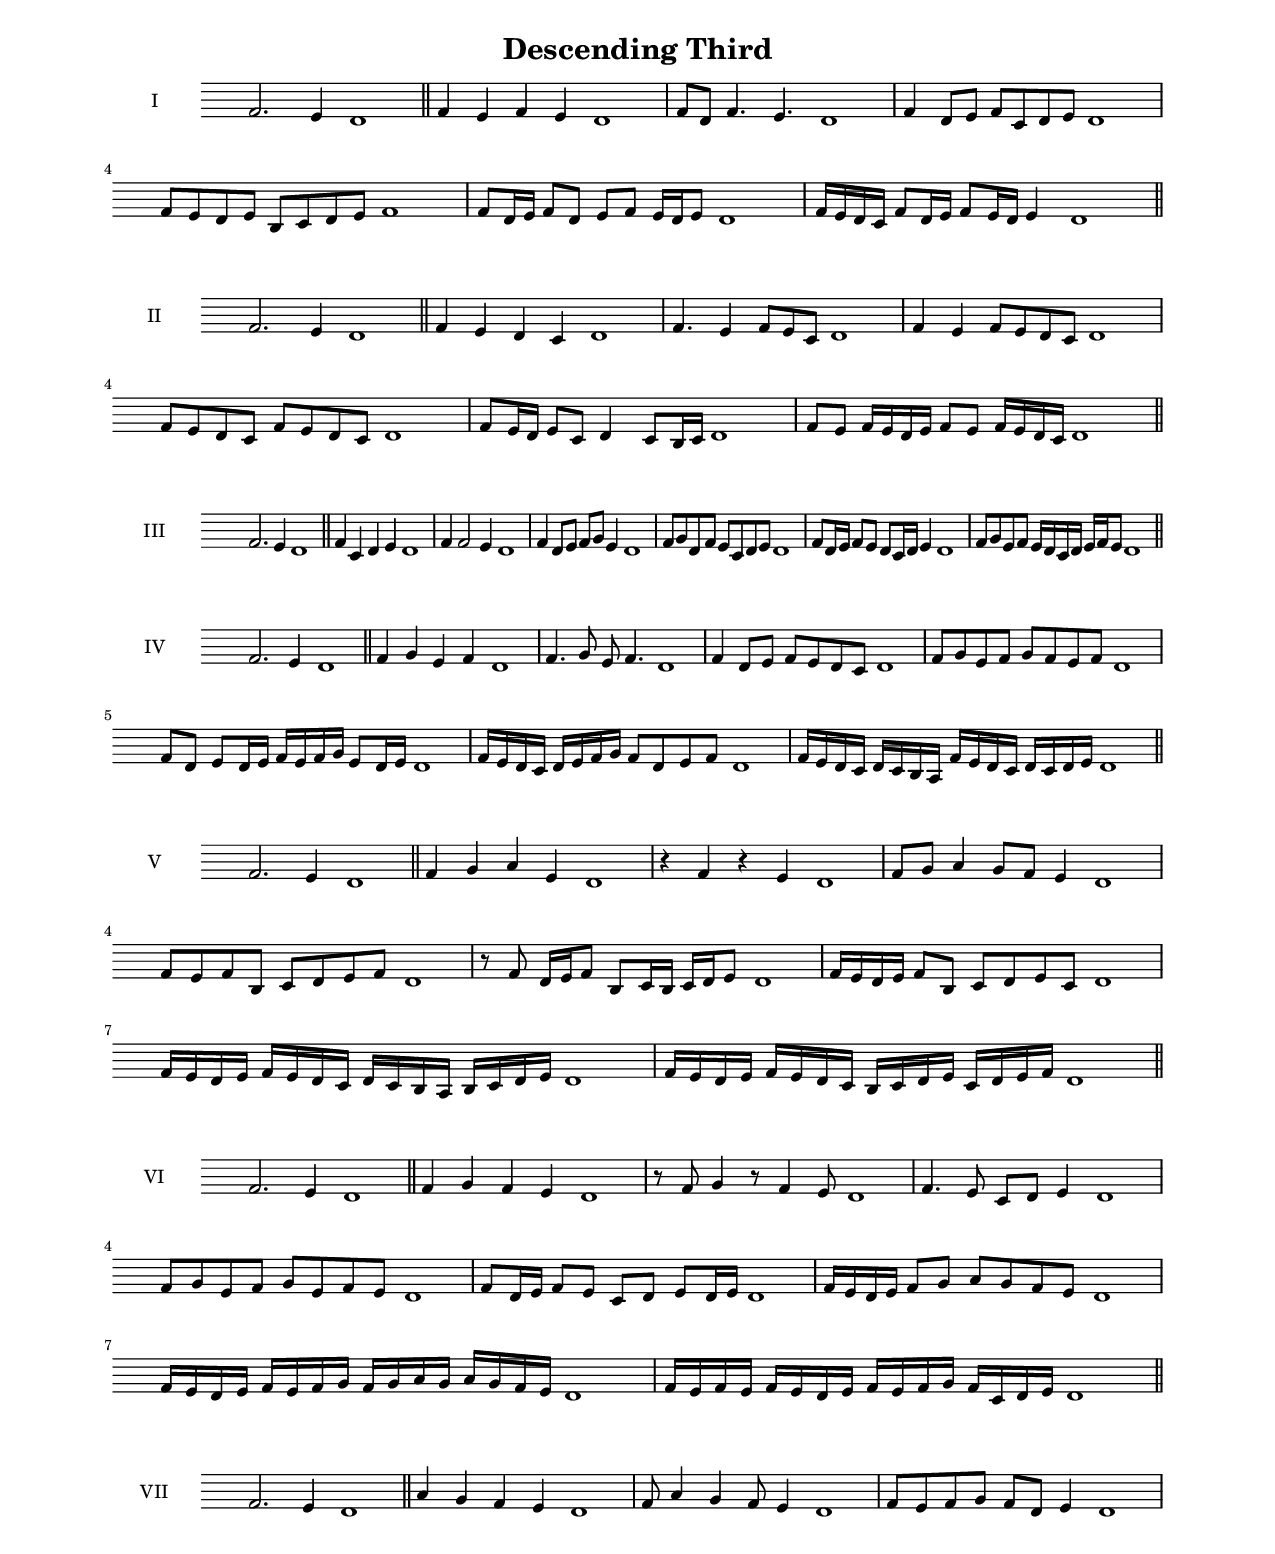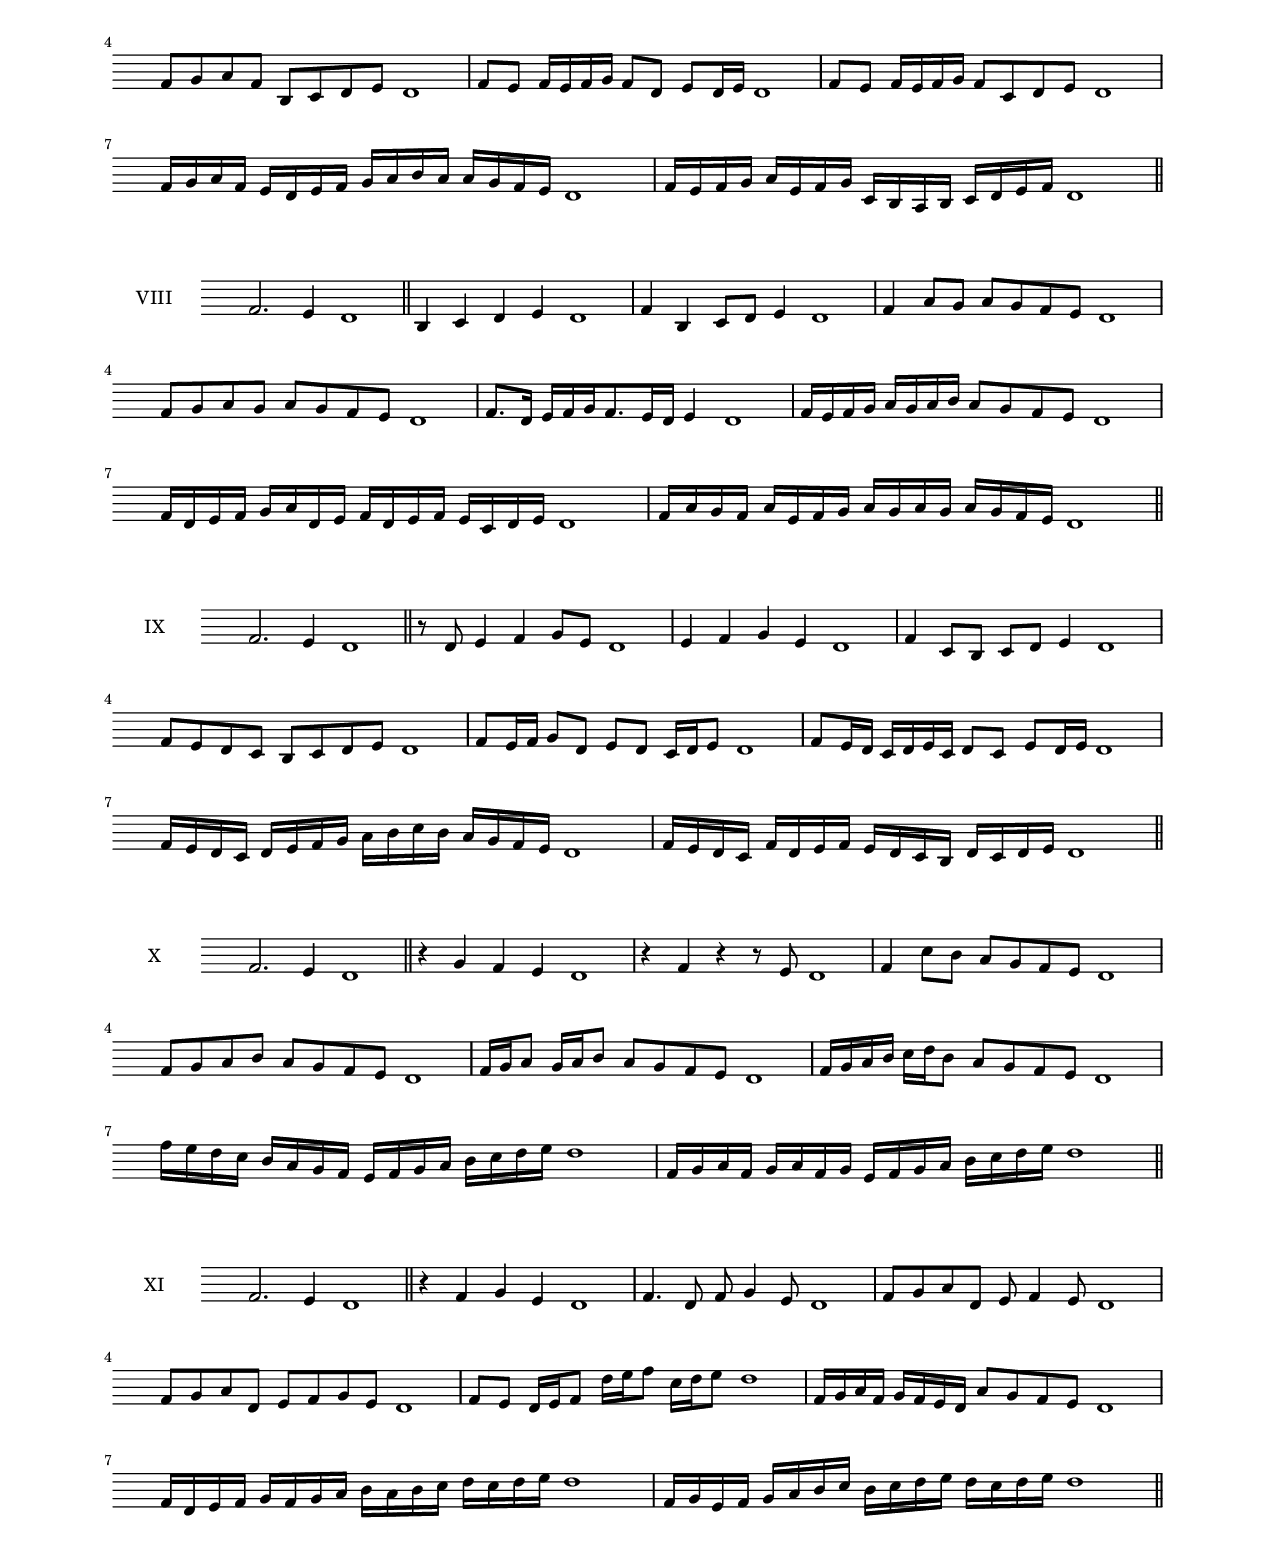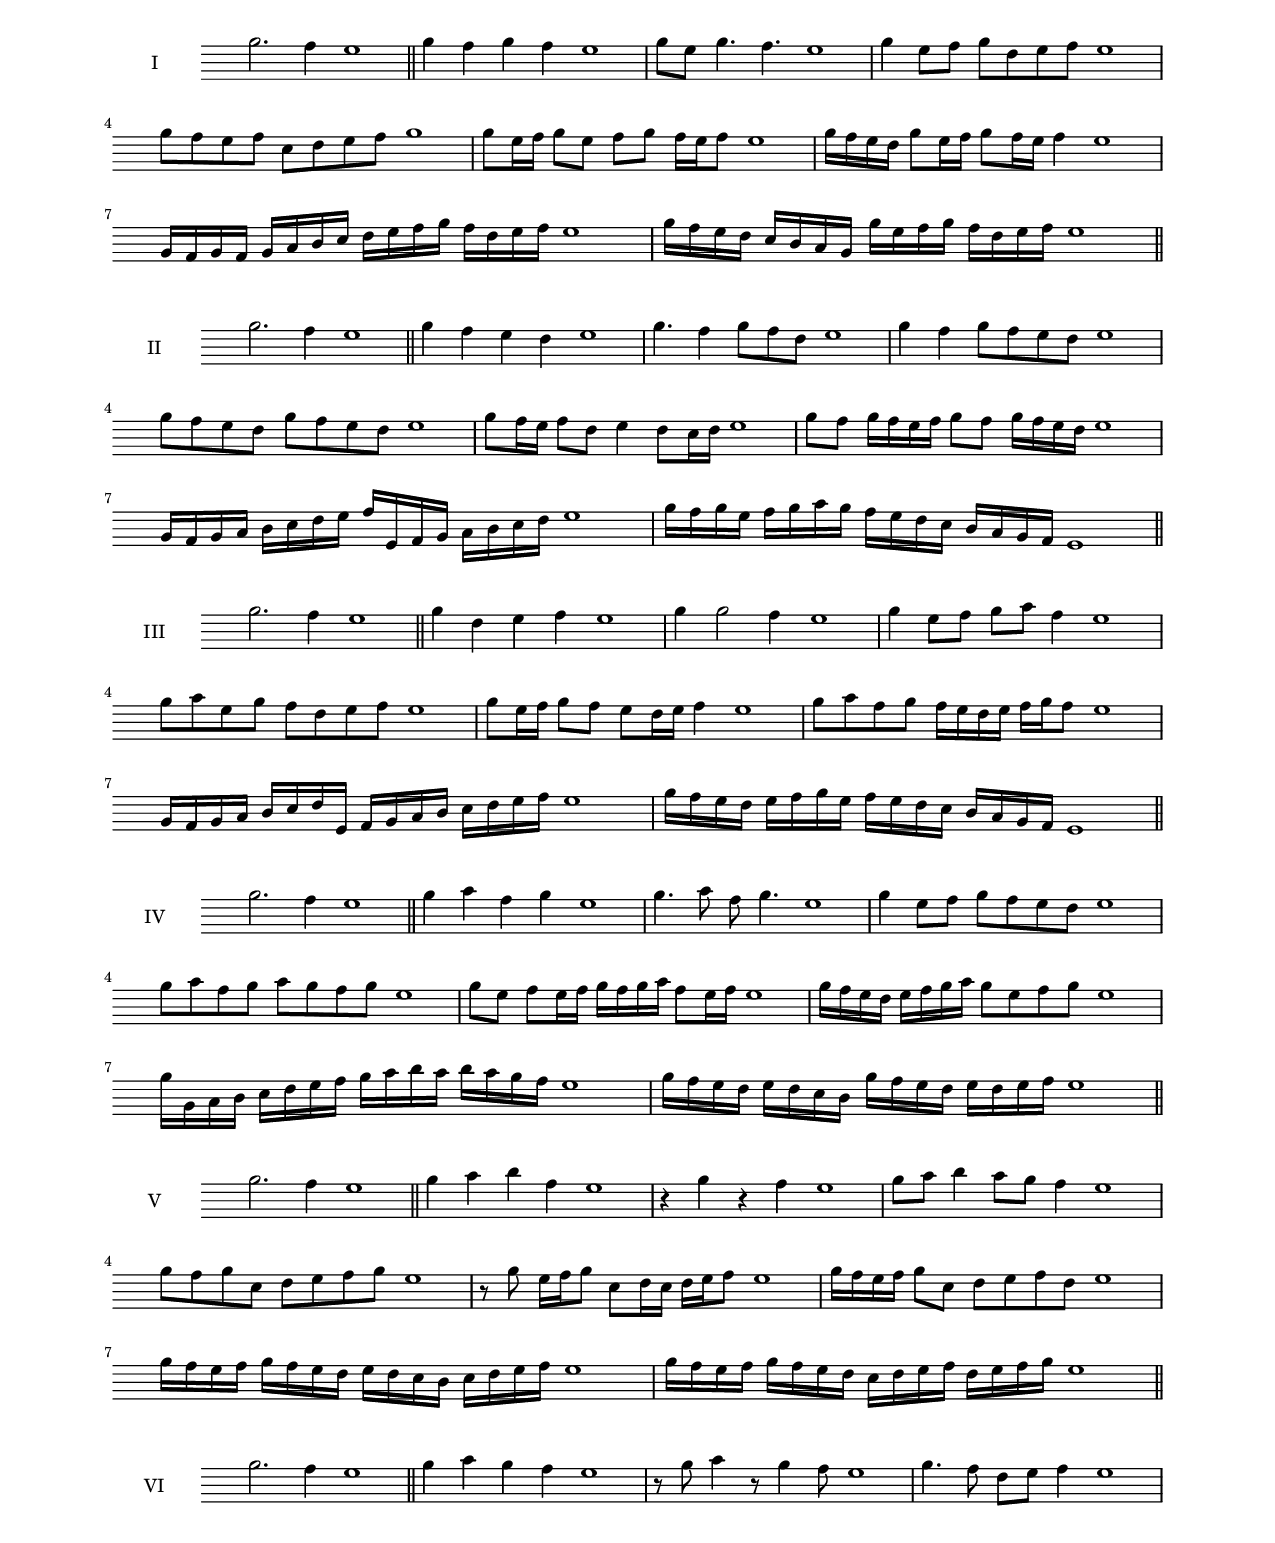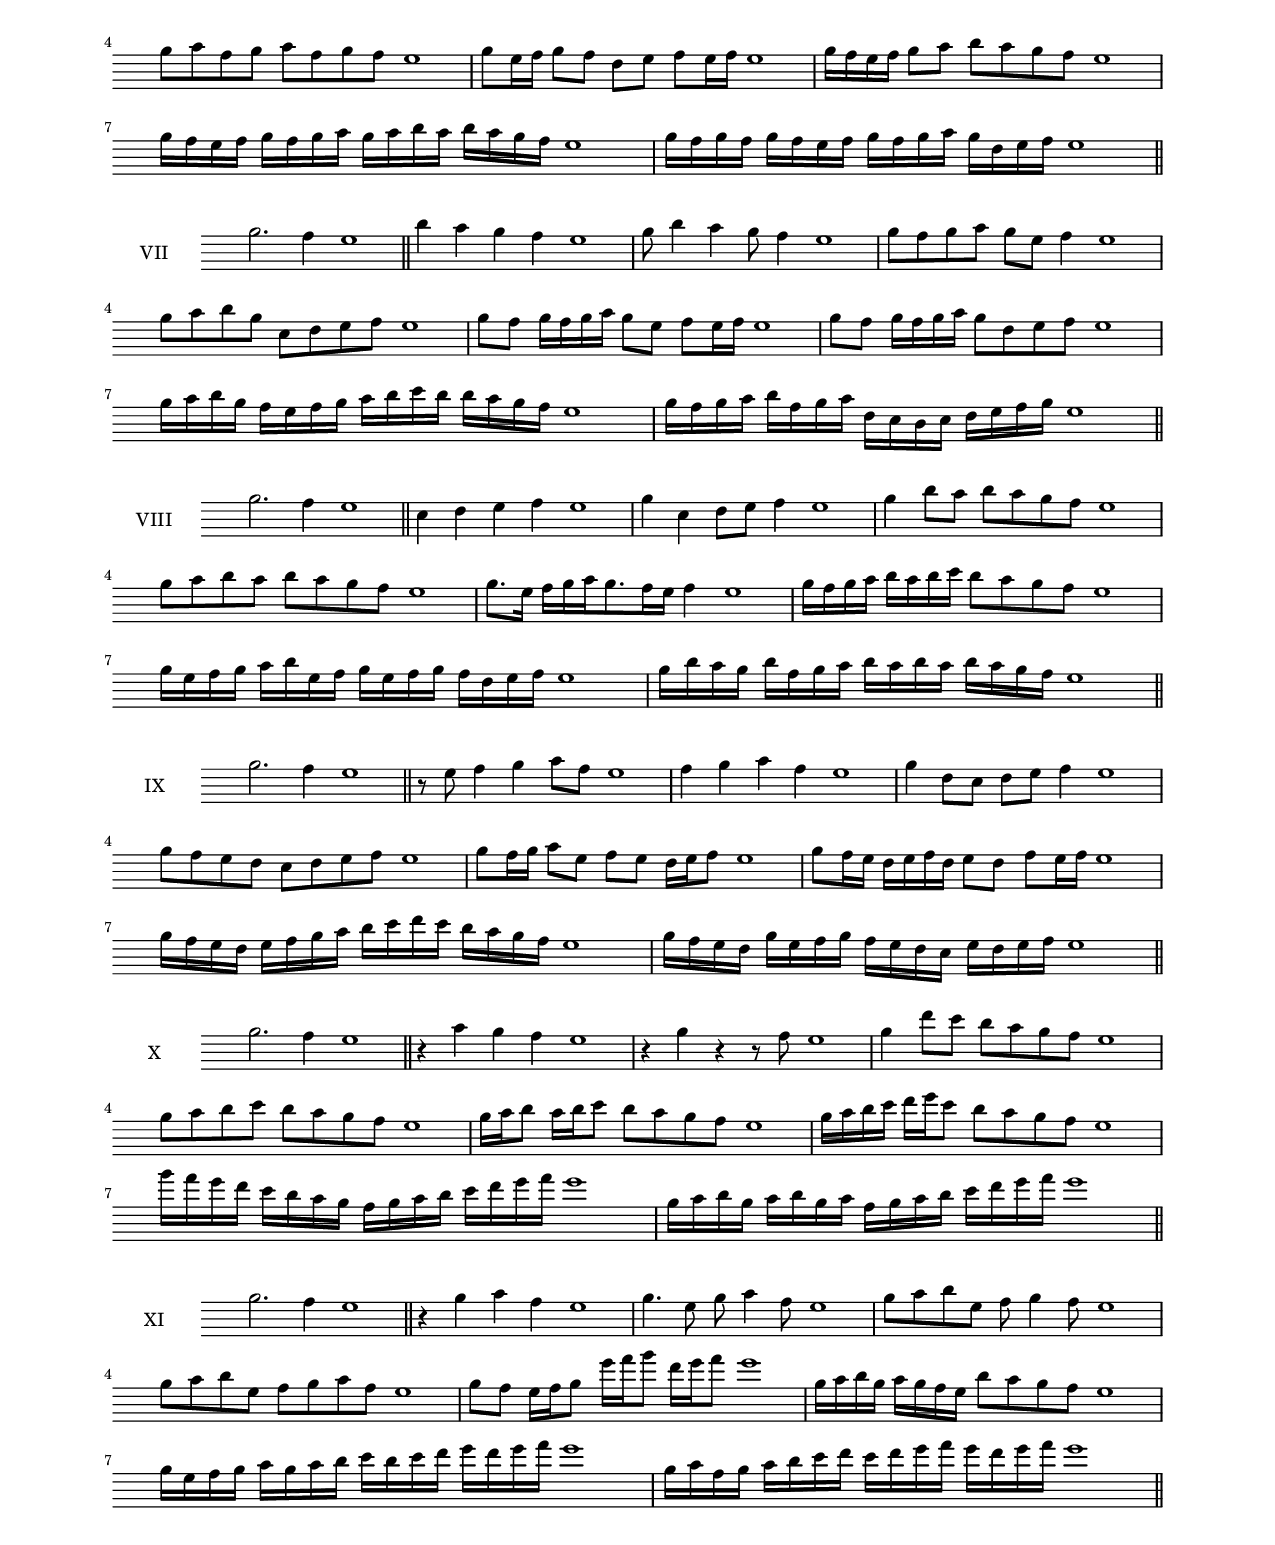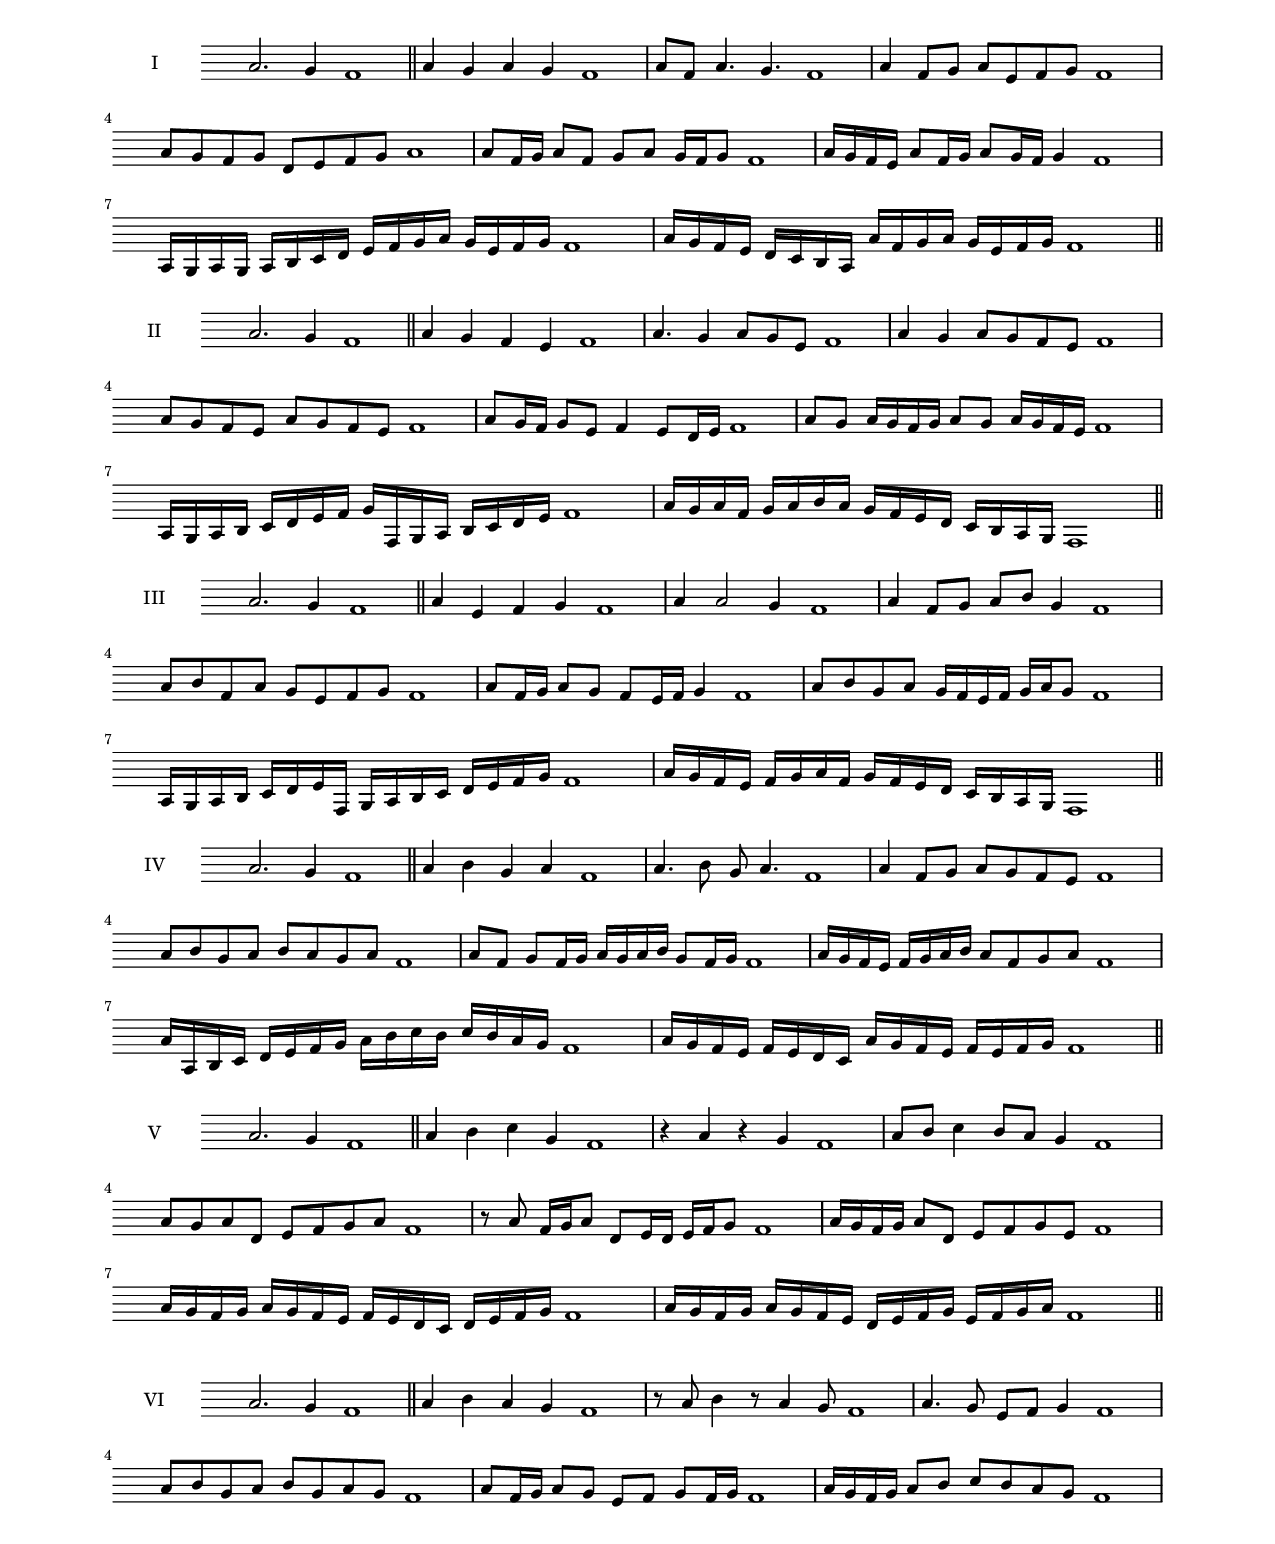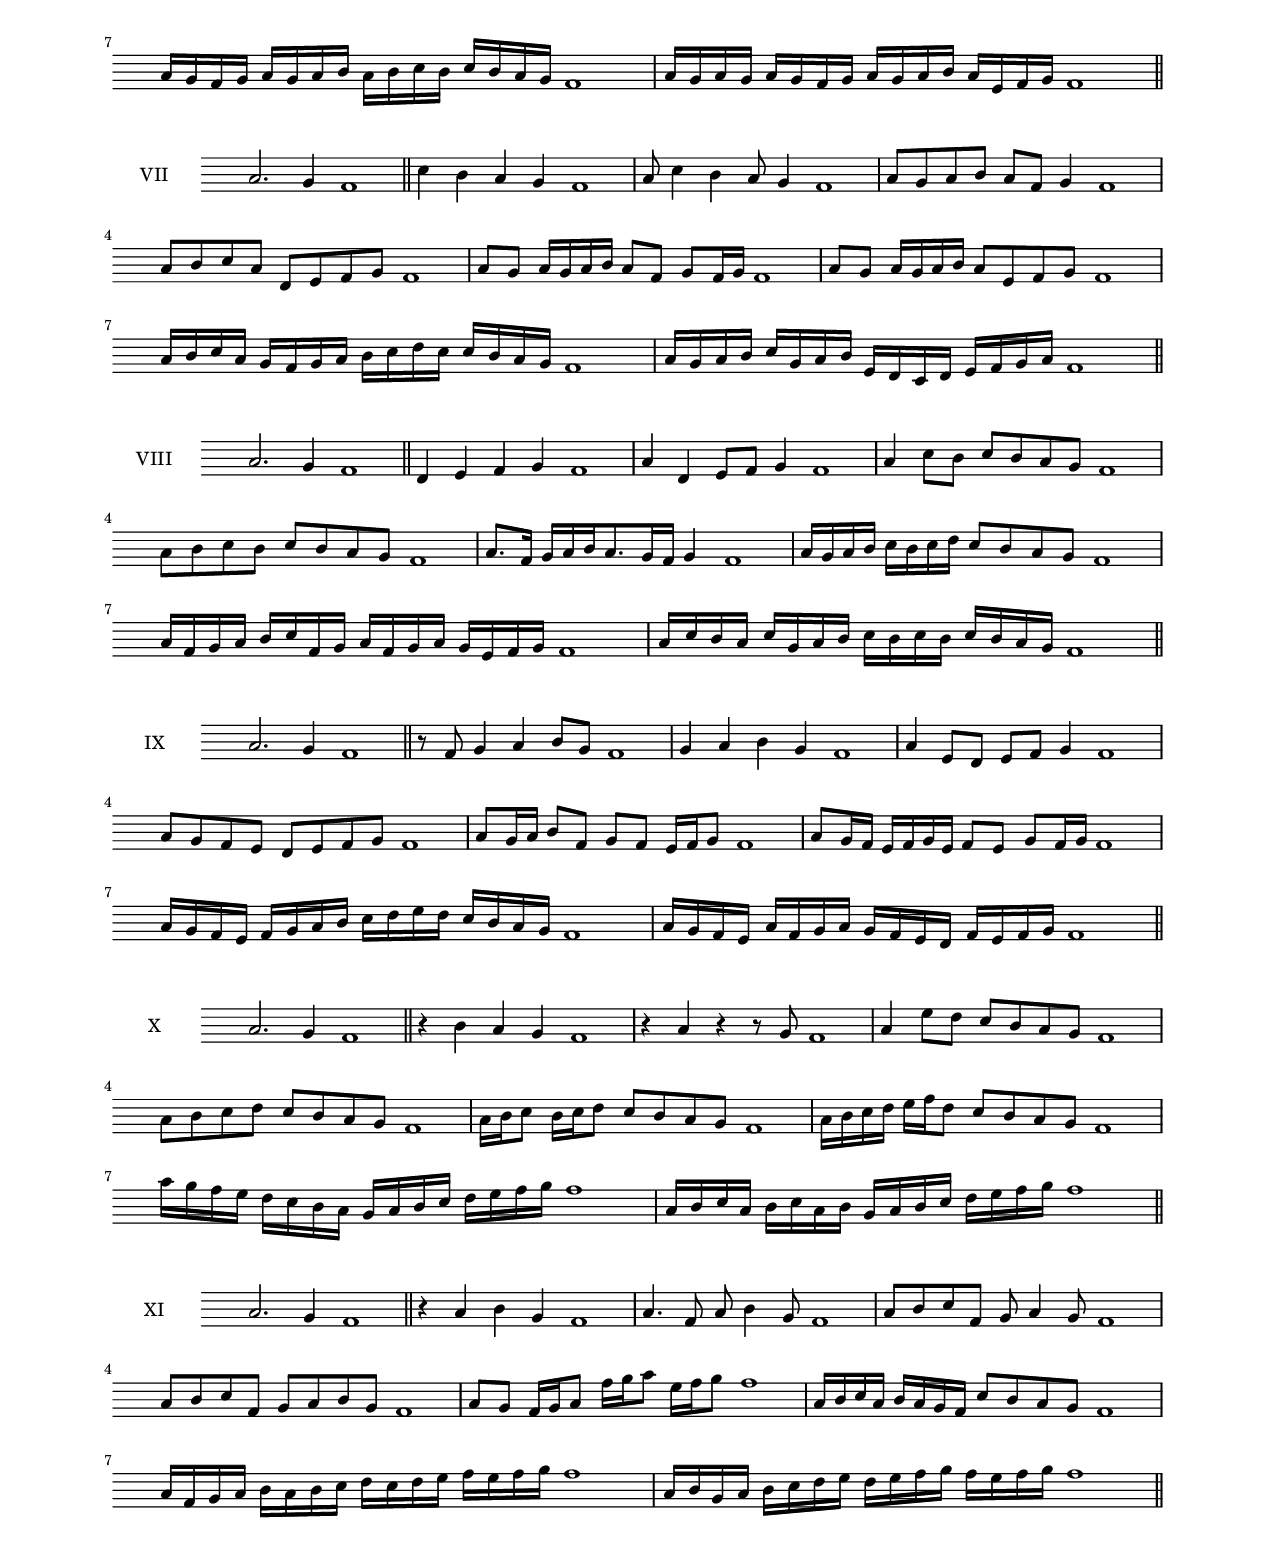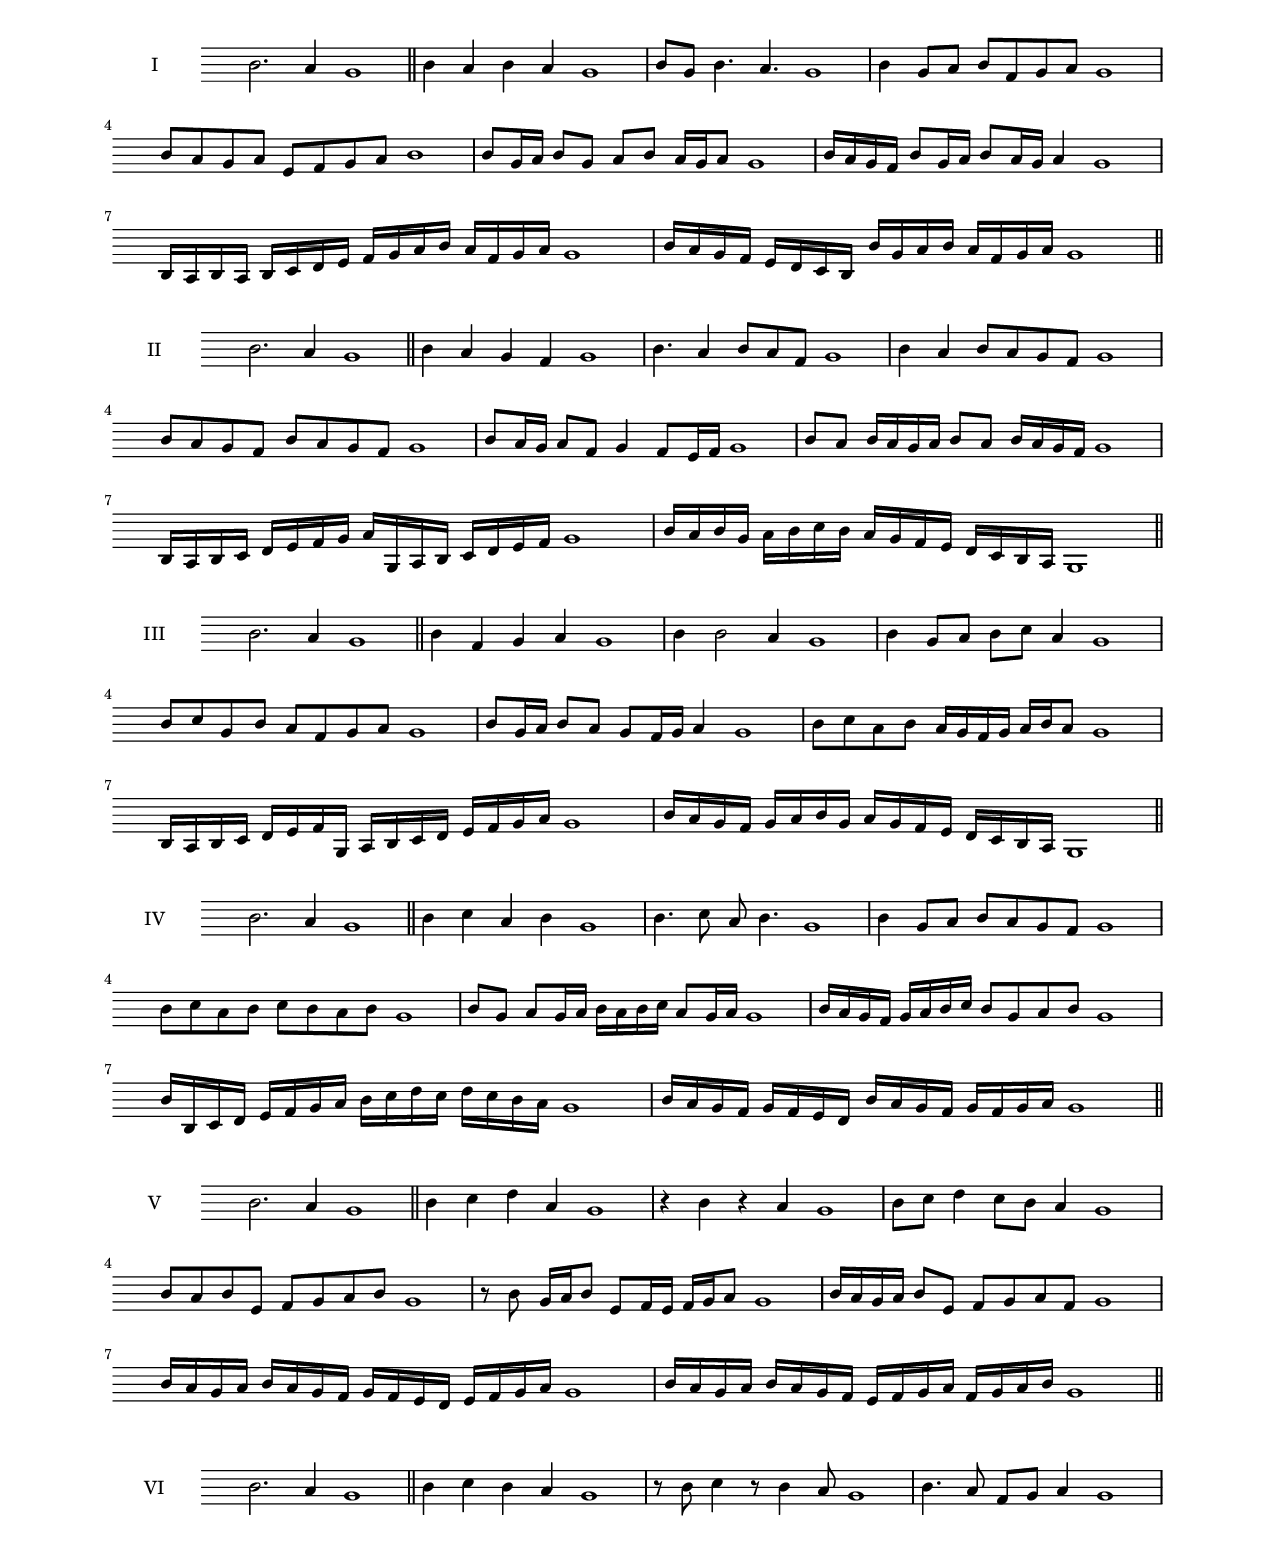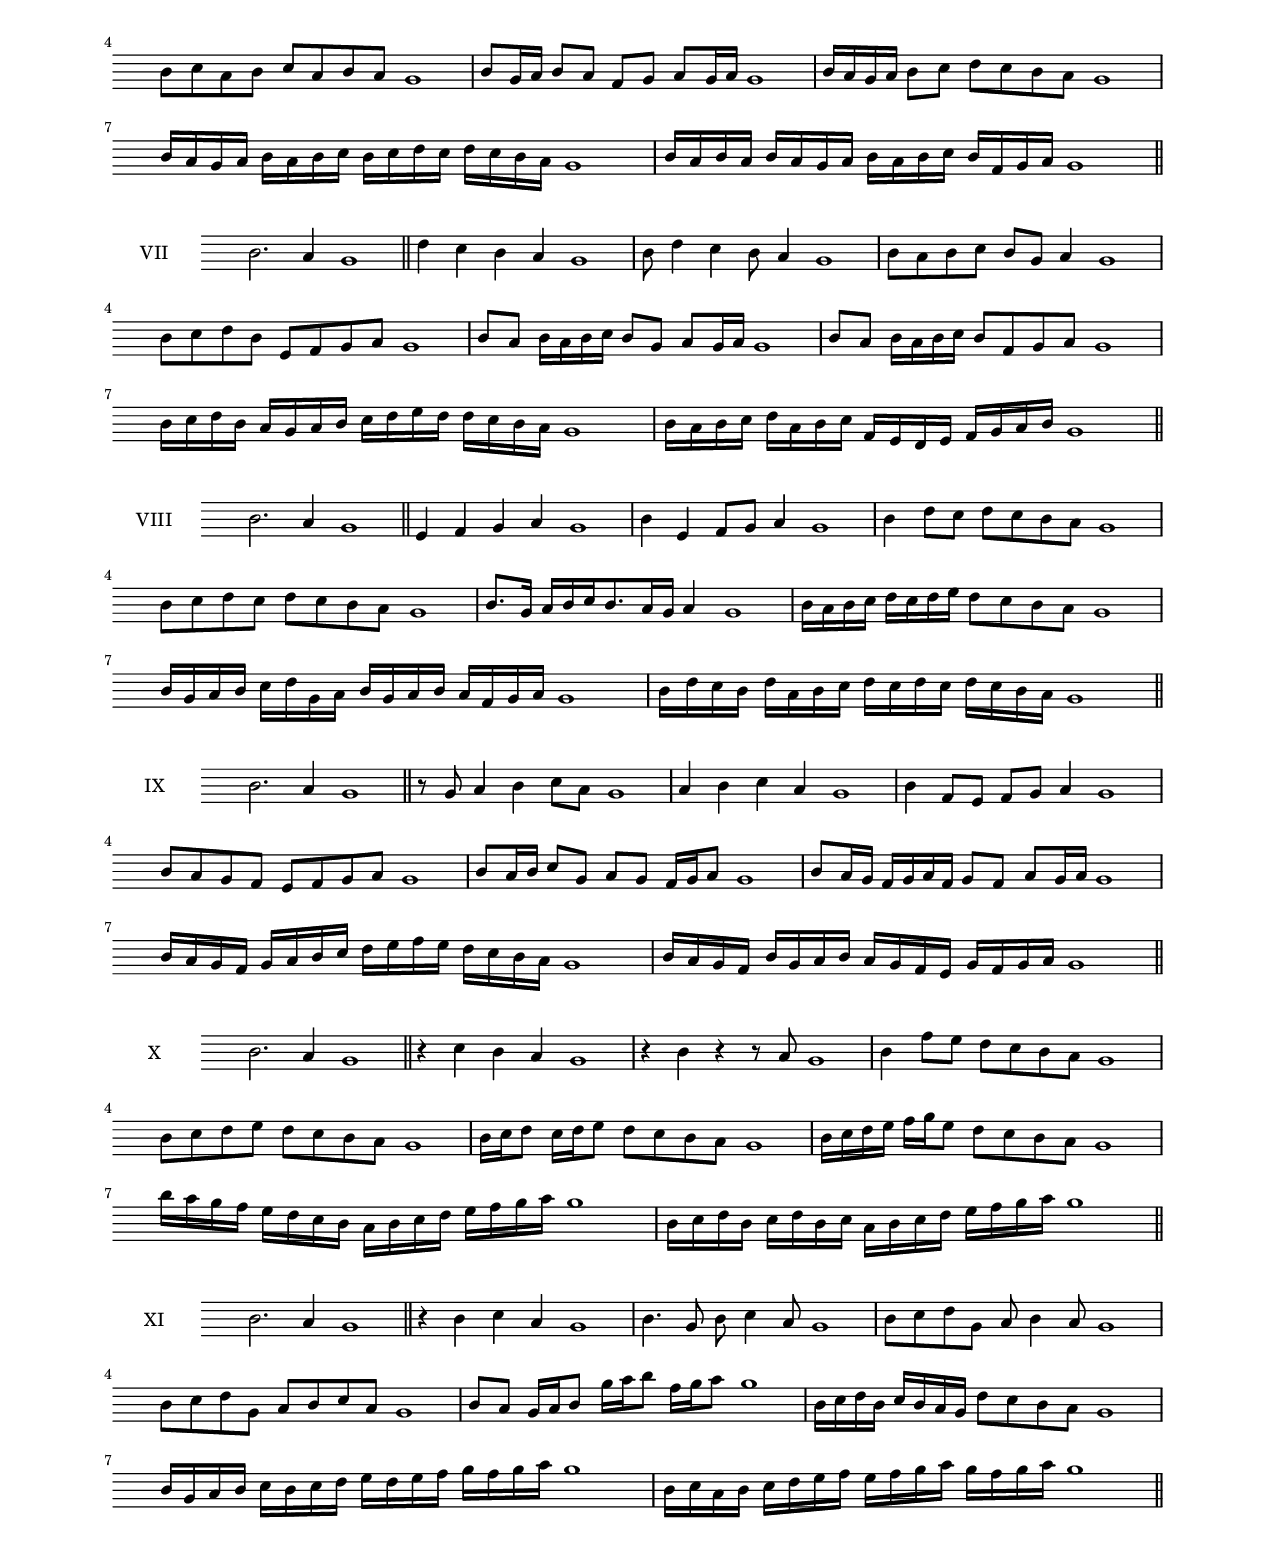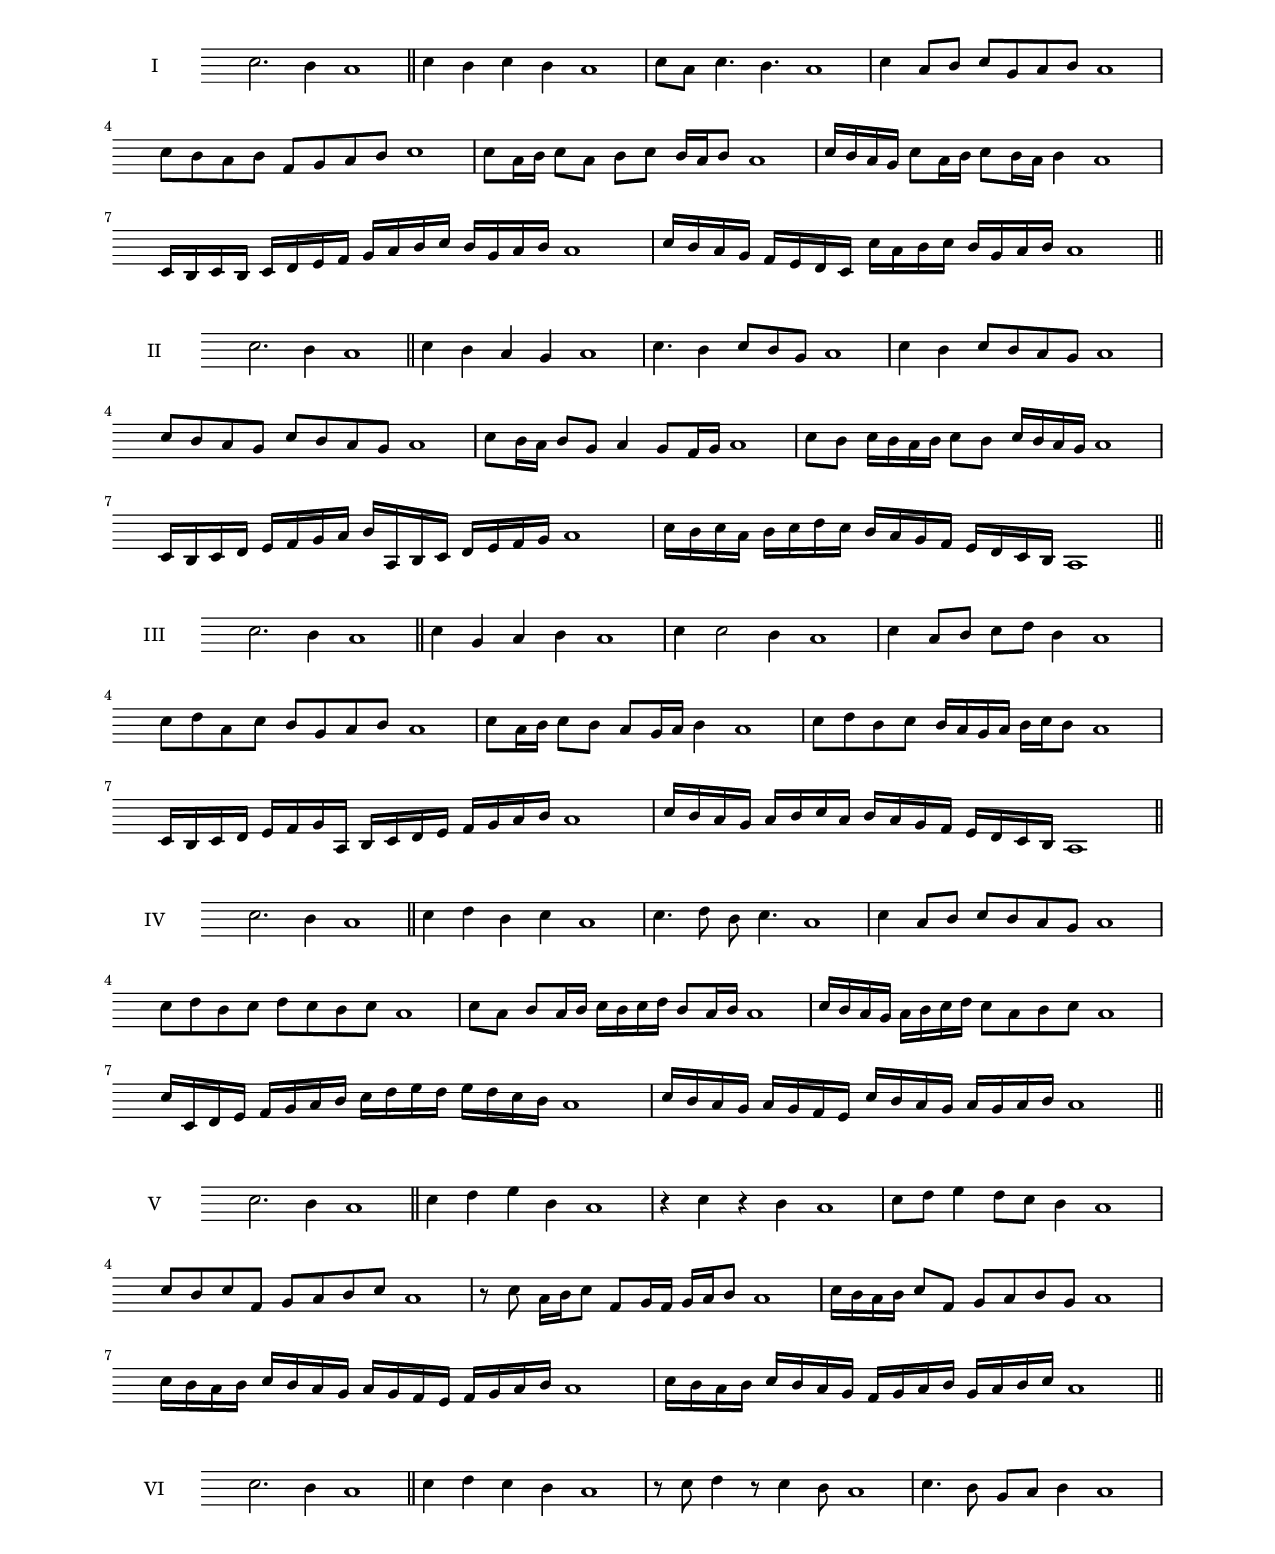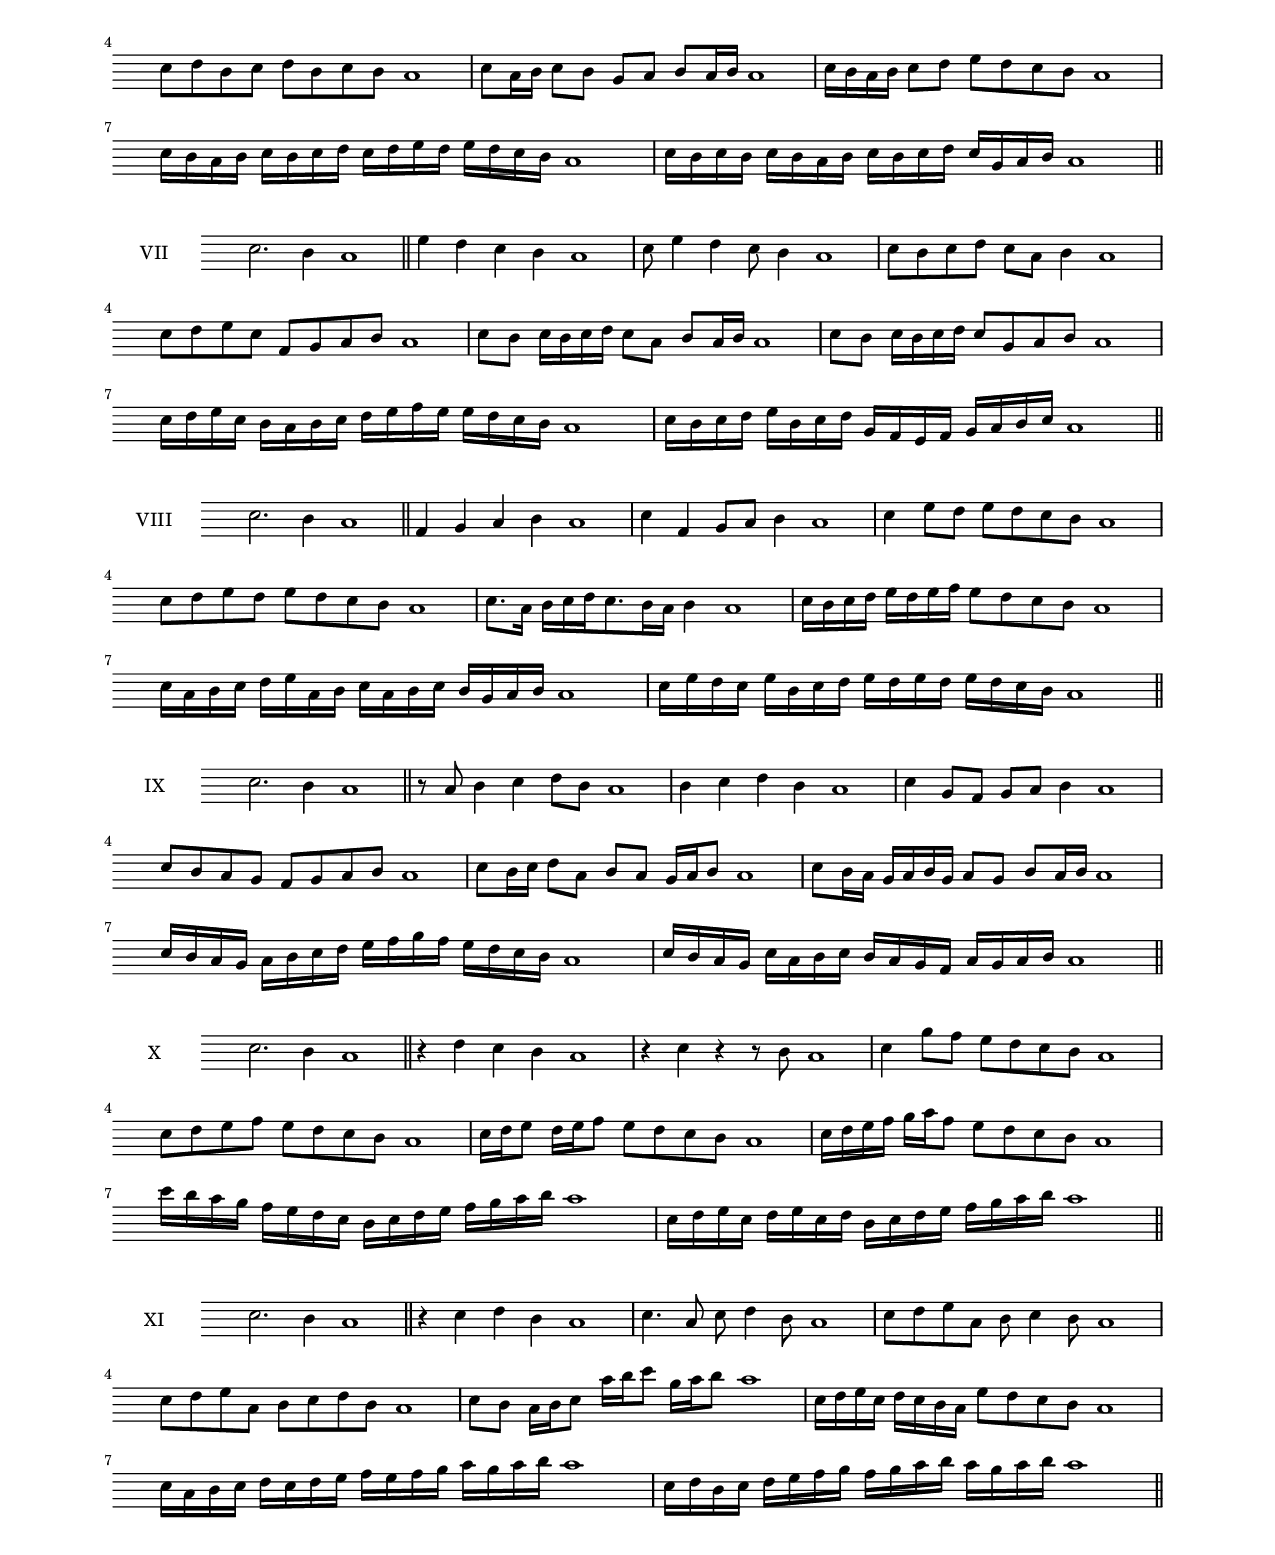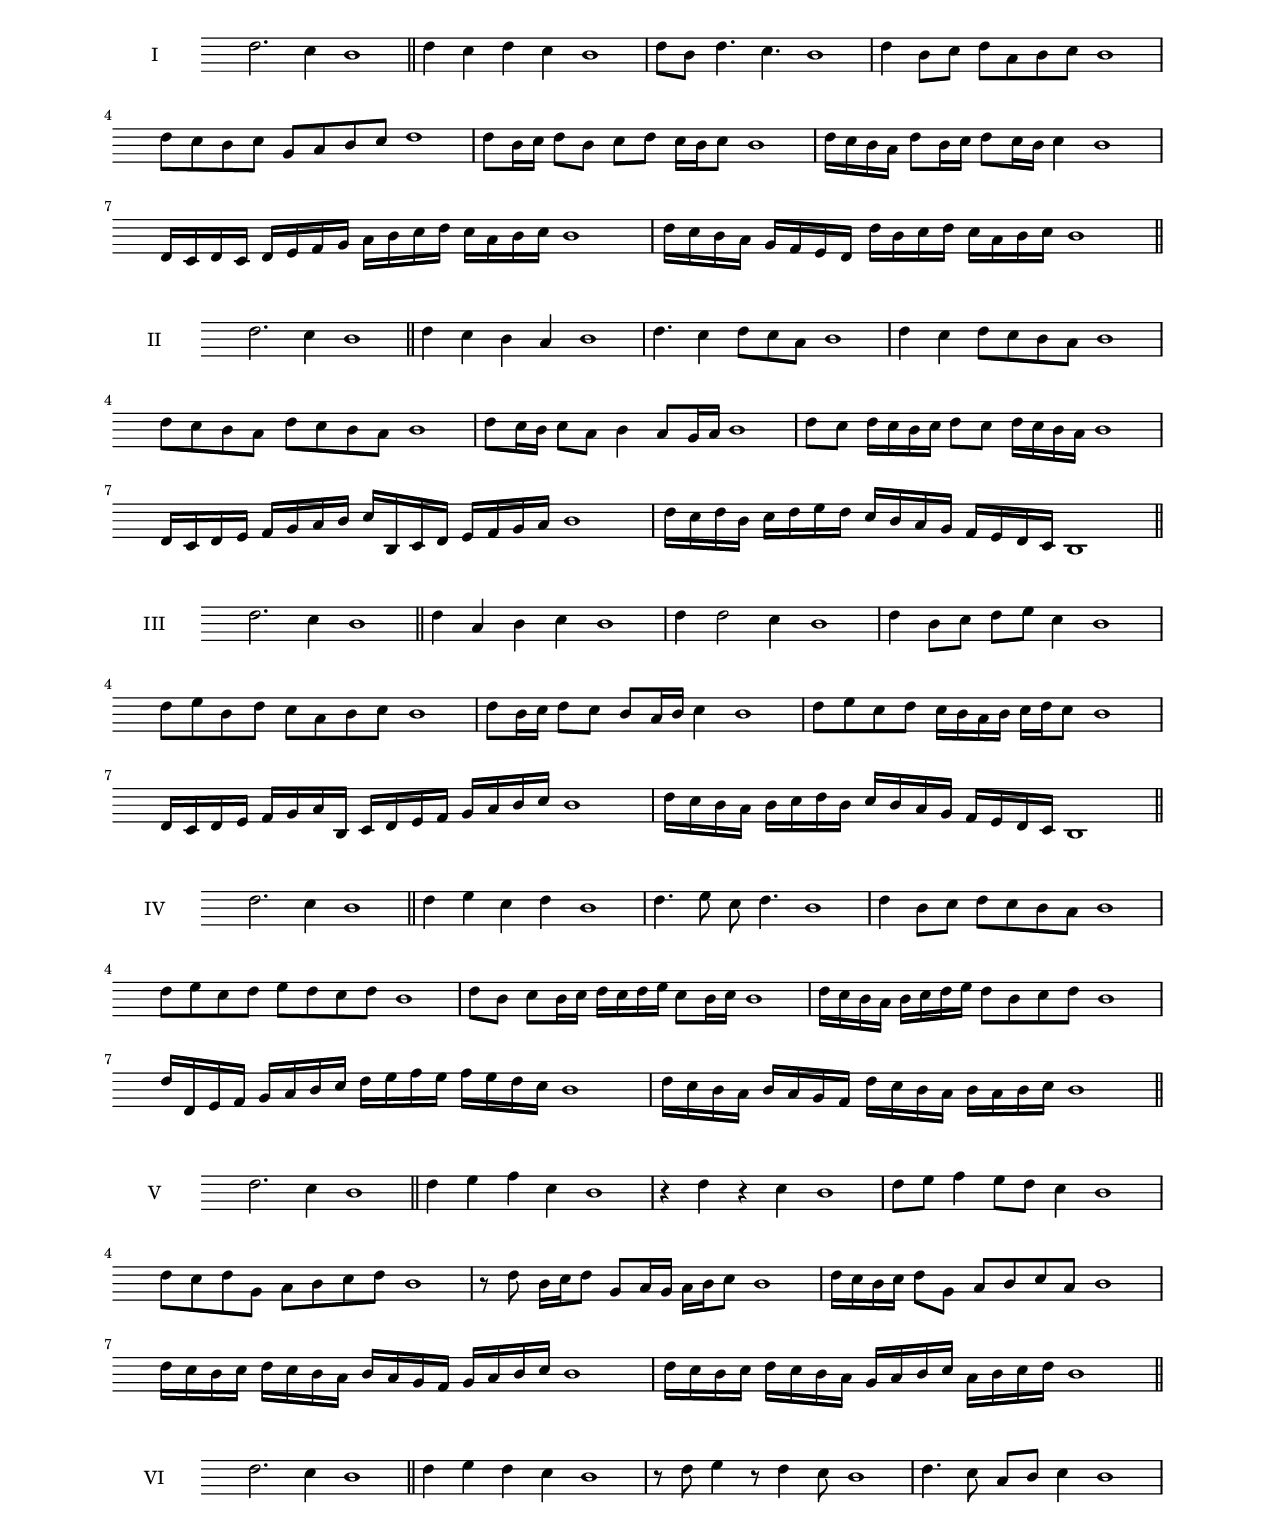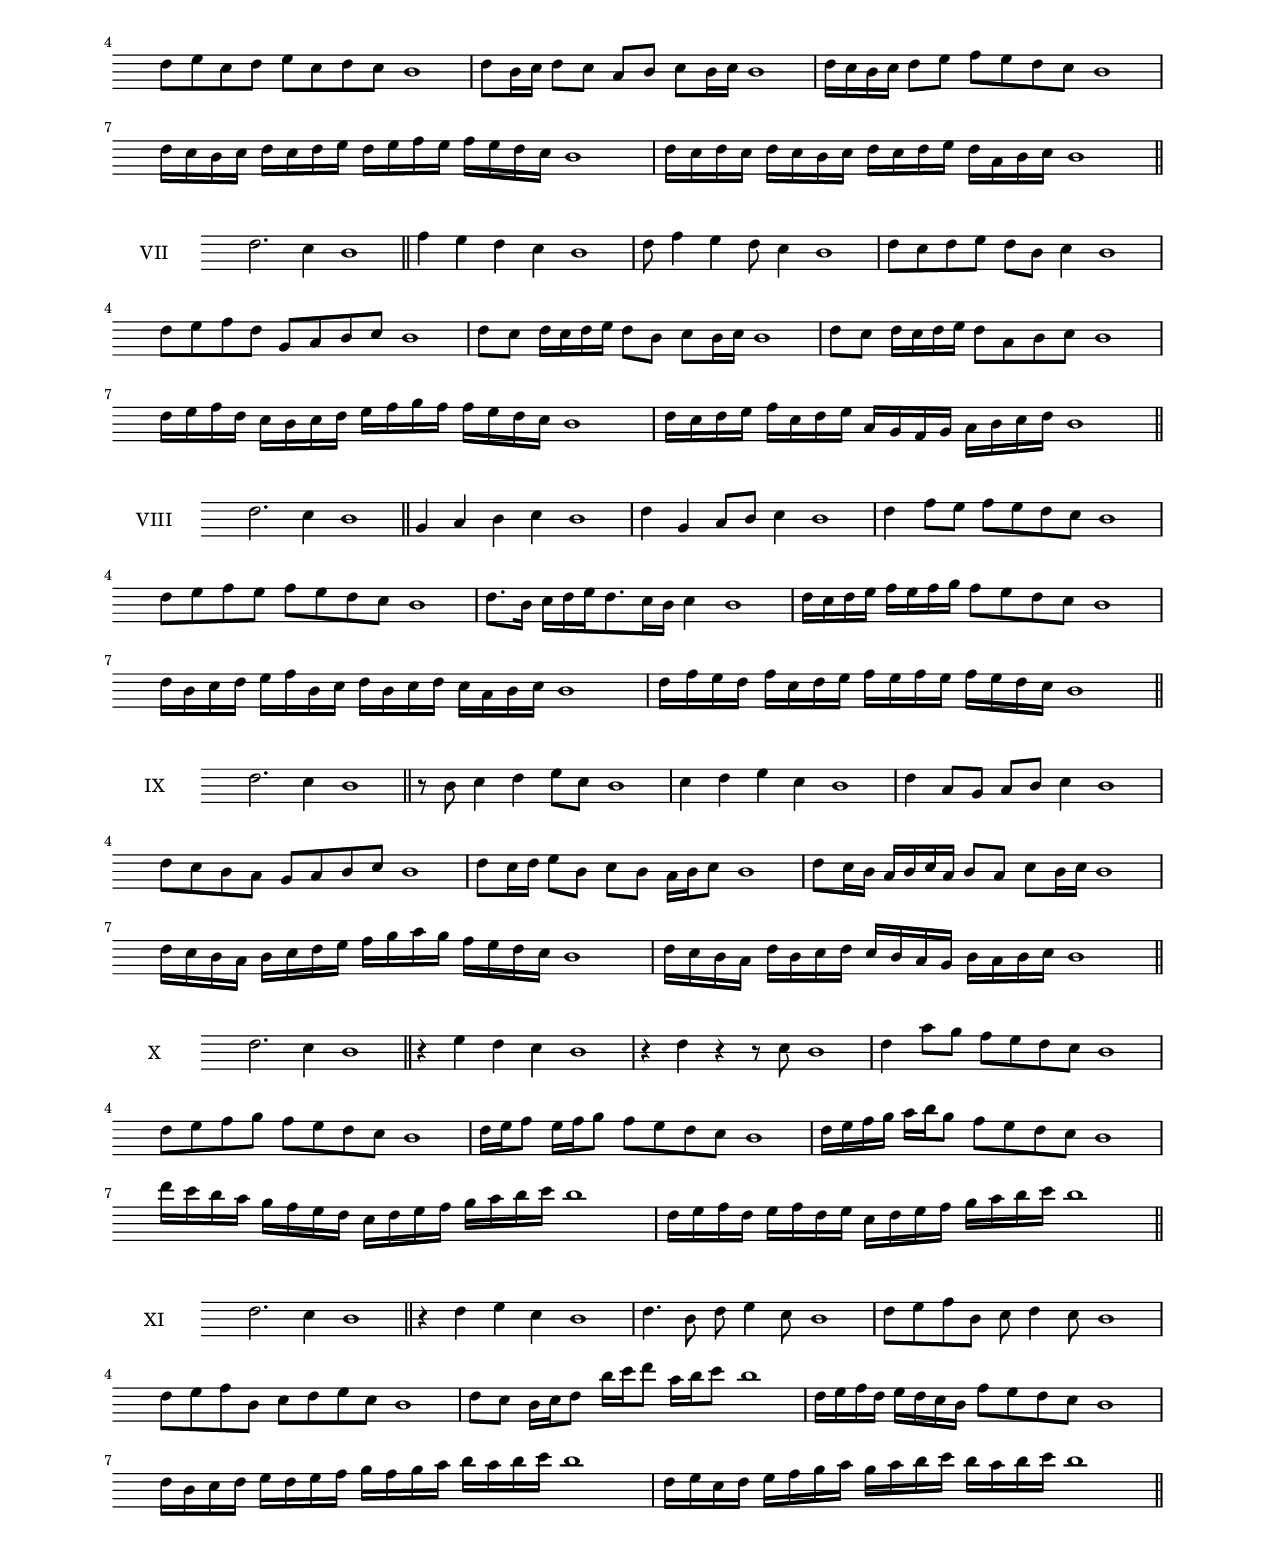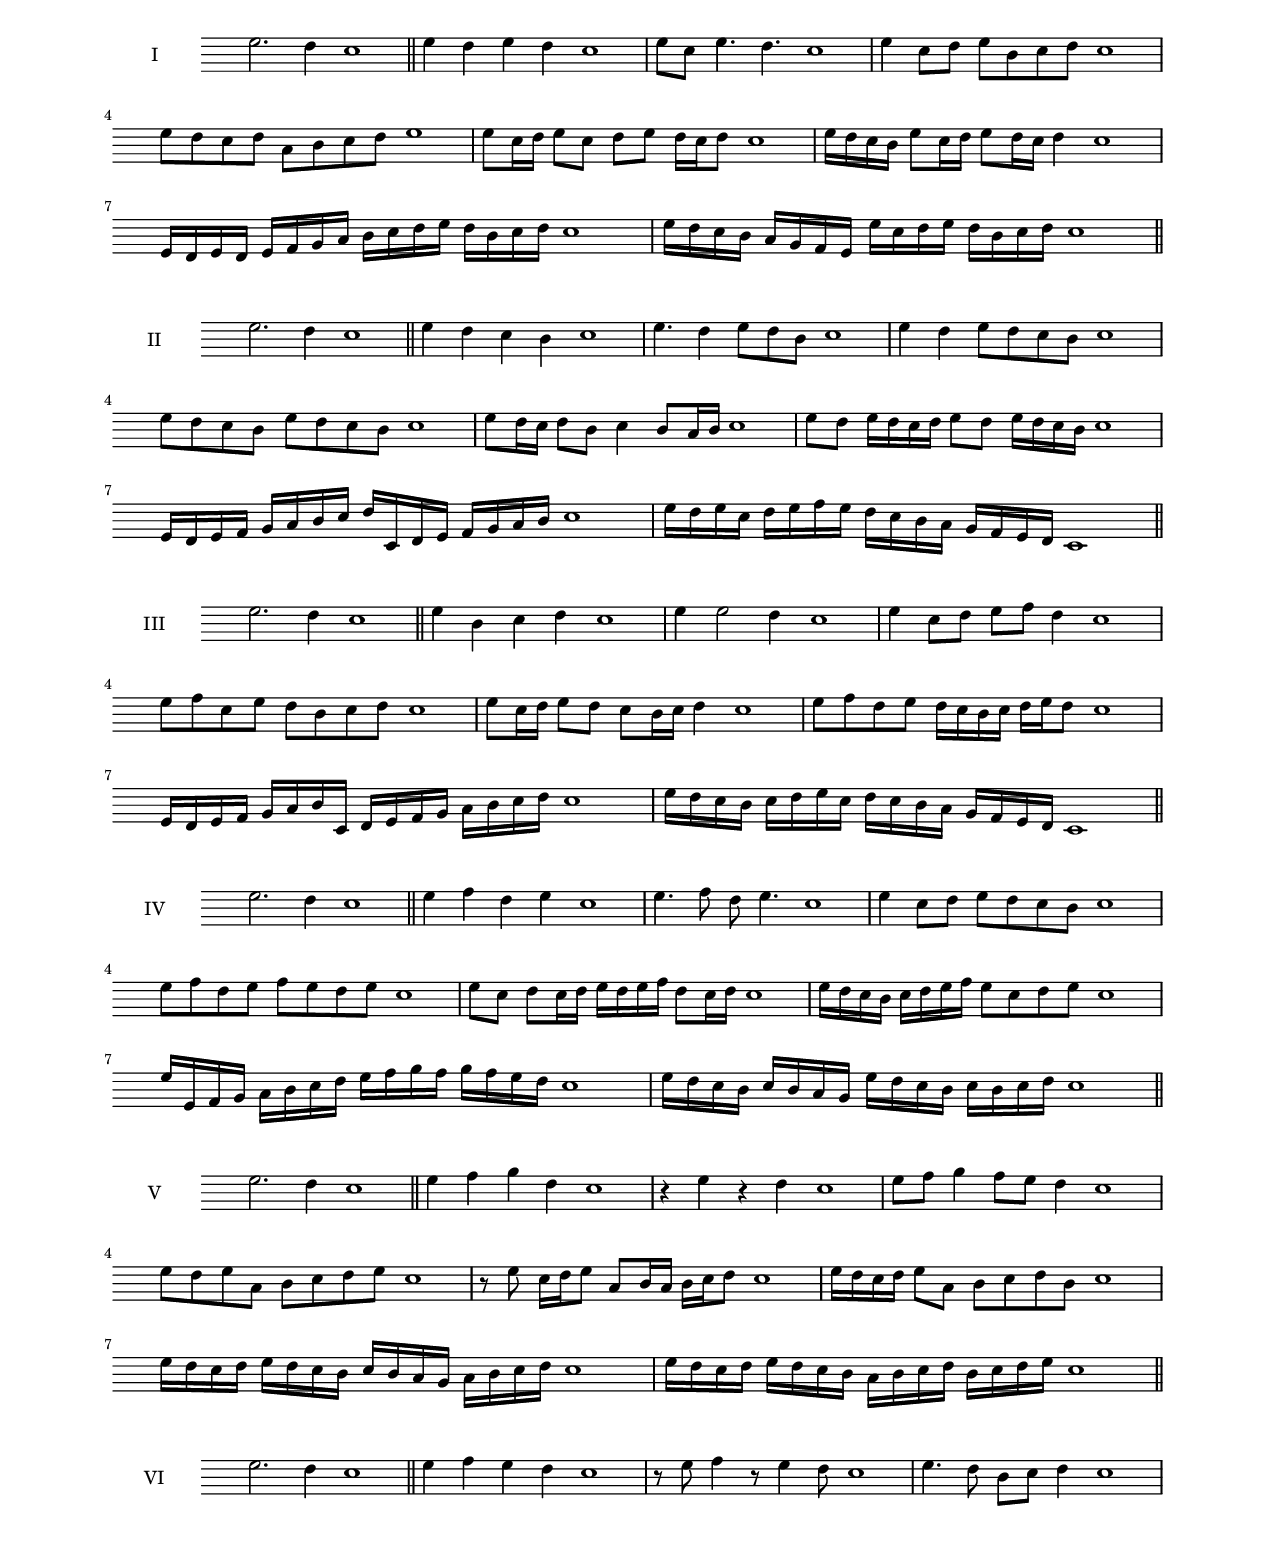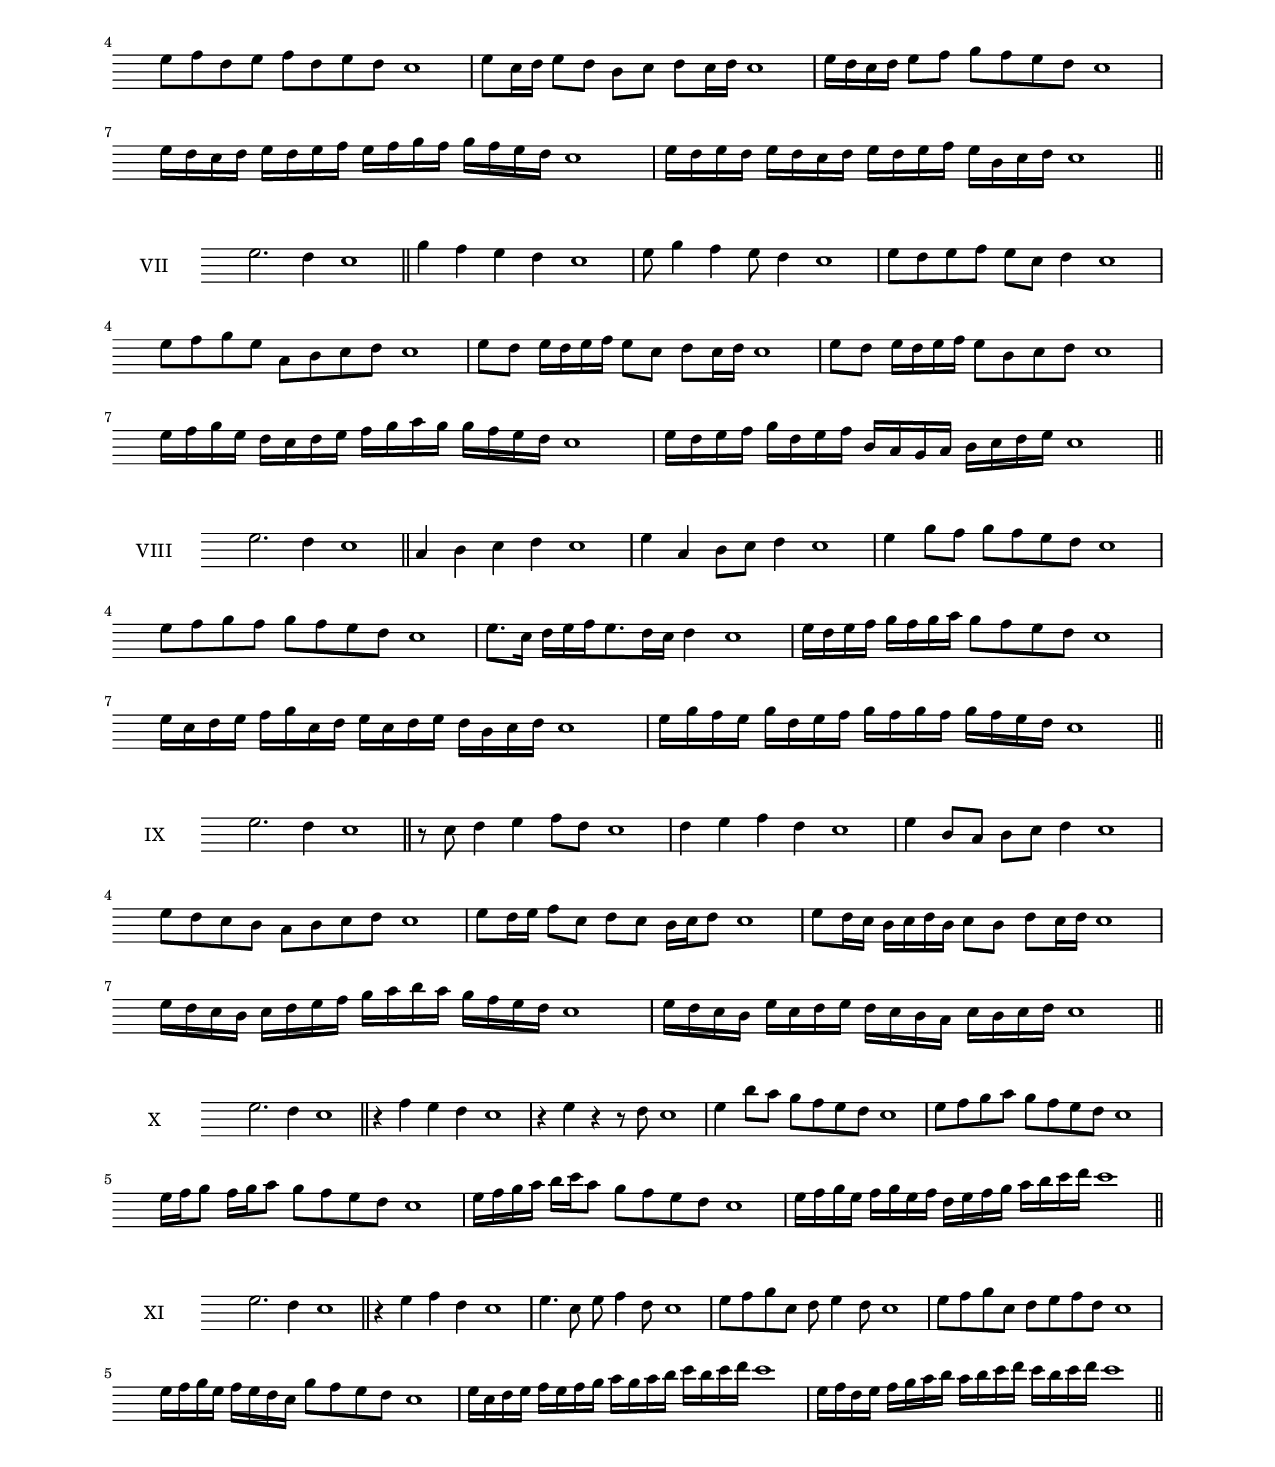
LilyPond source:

\version "2.18.2"

\header {
  title= "Descending Third"
}
%\include "./descending_third/descending_third1.ly"
%\pageBreak
% \include "./descending_third/descending_third2.ly"
% \pageBreak
 \version "2.18.2"
\score {
  \new Staff \with { instrumentName = #"I" }
  \relative c' { 
   
  \time 4/2
  f2. e4 d1 \bar "||" 
  f4 e f e d1
  f8 d f4. e4. d1
  f4 d8 e f c d e d1
  f8 e d e b c d e f1
  f8 d16 e f8 d e f e16 d e8 d1 
  f16 e d c f8 d16 e f8 e16 d e4 d1

 \bar "||" 
  }
 
}

\score {
  \new Staff \with { instrumentName = #"II" }
  \relative c' { 
   
  \time 4/2
 f2. e4 d1 \bar "||" 
 f4 e d c d1
 f4. e4 f8 e c d1
 f4 e f8 e d c d1
 f8 e d c f e d c d1
 f8 e16 d e8 c d4 c8 b16 c d1
 f8 e f16 e d e f8 e f16 e d c d1

 \bar "||" 
  }
 
}
\score {
  \new Staff \with { instrumentName = #"III" }
  \relative c' { 
   
  \time 4/2
 f2. e4 d1 \bar "||" 
 f4 c d e d1
 f4 f2 e4 d1
 f4 d8 e f g e4 d1
 f8 g d f e c d e d1
 f8 d16 e f8 e d c16 d e4 d1
 f8 g e f e16 d c d e f e8 d1
 
 \bar "||" 
  }
 
}
\score {
  \new Staff \with { instrumentName = #"IV" }
  \relative c' { 
   
  \time 4/2
  f2. e4 d1  \bar "||"
  f4 g e f d1
  f4. g8 e f4. d1
  f4 d8 e f e d c d1
  f8 g e f g f e f d1
  f8 d e d16 e f e f g e8 d16 e d1
  f16 e d c d e f g f8 d e f d1
 
  f16 e d c d c b a f' e d c d c d e d1
 \bar "||" 
  }
 
}
\score {
  \new Staff \with { instrumentName = #"V" }
  \relative c' { 
   
  \time 4/2
  f2. e4 d1 \bar "||"
  f4 g a e d1
  r4 f r e d1
  f8 g a4 g8 f e4 d1
  f8 e f b, c d e f d1 
  r8 f8 d16 e f8 b,8 c16 b c d e8 d1
 f16 e d e f8 b, c d e c d1
  f16 e d e f e d c d c b a b c d e d1
 f16 e d e f e d c b c d e c d e f d1
 \bar "||" 
  }
 
}
\score {
  \new Staff \with { instrumentName = #"VI" }
  \relative c' { 
   
  \time 4/2
  f2. e4 d1 \bar "||" 
  f4 g f e d1
  r8 f8 g4 r8 f4 e8 d1
  f4. e8 c d e4 d1 
  f8 g e f g e f e d1
  f8 d16 e f8 e c d e d16 e d1
  f16 e d e f8 g a g f e d1
  f16 e d e f e f g f g a g a g f e d1
  f16 e f e f e d e f e f g f c d e d1
  
 \bar "||" 
  }
 
}
\score {
  \new Staff \with { instrumentName = #"VII" }
  \relative c' { 
   
  \time 4/2
  f2. e4 d1 \bar "||" 
  a'4 g f e d1
  f8 a4 g f8 e4 d1
  f8 e f g f d e4 d1
  f8 g a f b, c d e d1
  f8 e f16 e f g f8 d e d16 e d1
  f8 e f16 e f g f8 c d e d1
  f16 g a f e d e f g a b a a g f e d1
  f16 e f g a e f g c, b a b c d e f d1
 \bar "||" 
  }
 
}
\score {
  \new Staff \with { instrumentName = #"VIII" }
  \relative c' { 
   
  \time 4/2
  f2. e4 d1 \bar "||" 
  b4 c d e d1
  f4 b, c8 d e4 d1
  f4 a8 g a8 g f e d1
  f8 g a g a g f e d1
  f8. d16 e f g f8. e16 d e4 d1
  f16 e f g a g a b a8 g f e d1
  f16 d e f g a d, e f d e f e c d e d1
  f16 a g f a e f g a g a g a g f e d1
 \bar "||" 
  }
 
}
\score {
  \new Staff \with { instrumentName = #"IX" }
  \relative c' { 
   
  \time 4/2
 f2. e4 d1  \bar "||" 
 r8 d8 e4 f g8 e d1
 e4 f g e4 d1
 f4 c8 b c d e4 d1
 f8 e d c b c d e d1
 f8 e16 f g8 d e d c16 d e8 d1
 f8 e16 d c16 d e c d8 c e d16 e d1
 f16 e d c d e f g a b c b a g f e d1
 f16 e d c f d e f e d c b d c d e d1
 \bar "||" 
  }
 
}
\score {
  \new Staff \with { instrumentName = #"X" }
  \relative c' { 
   
  \time 4/2
 f2. e4 d1  \bar "||" 
 r4 g f e d1
 r4 f r r8 e d1
 f4 c'8 b a g f e d1
 f8 g a b a g f e d1
 f16 g a8 g16 a b8 a g f e d1
 f16 g a b c d b8 a g f e d1
 f'16 e d c b a g f e f g a b c d e d1
 f,16 g a f g a f g e f g a b c d e d1
 \bar "||" 
  }
 
}
\score {
  \new Staff \with { instrumentName = #"XI" }
  \relative c' { 
   
  \time 4/2
 f2. e4 d1 \bar "||" 
 r4 f g e d1
 f4. d8 f g4 e8 d1
 f8 g a d, e f4 e8 d1
 f8 g a d, e f g e d1
 f8 e d16 e f8 d'16 e f8 c16 d e8 d1
 f,16 g a f g f e d a'8 g f e d1
 f16 d e f g f g a b a b c d c d e d1
 f,16 g e f g a b c b c d e d c d e d1
 \bar "||" 
  }
 
}

  \pageBreak
 \version "2.18.2"
\score {
  \new Staff \with { instrumentName = #"I" }
  \relative c'' { 
   
  \time 4/2
  g'2. f4 e1 \bar "||" 
  g4 f g f e1
  g8 e g4. f4. e1
  g4 e8 f g d e f e1
  g8 f e f c d e f g1
  g8 e16 f g8 e f g f16 e f8 e1 
  g16 f e d g8 e16 f g8 f16 e f4 e1
  g,16 f g f g a b c d e f g f d e f e1
  g16 f e d c b a g g' e f g f d e f e1
 \bar "||" 
  }
 
}

\score {
  \new Staff \with { instrumentName = #"II" }
  \relative c''' { 
   
  \time 4/2
 g2. f4 e1 \bar "||" 
 g4 f e d e1
 g4. f4 g8 f d e1
 g4 f g8 f e d e1
 g8 f e d g f e d e1
 g8 f16 e f8 d e4 d8 c16 d e1
 g8 f g16 f e f g8 f g16 f e d e1
 g,16 f g a b c d e f e, f g a b c d e1
 g16 f g e f g a g f e d c b a g f e1
 \bar "||" 
  }
 
}
\score {
  \new Staff \with { instrumentName = #"III" }
  \relative c''' { 
   
  \time 4/2
 g2. f4 e1 \bar "||" 
 g4 d e f e1
 g4 g2 f4 e1
 g4 e8 f g a f4 e1
 g8 a e g f d e f e1
 g8 e16 f g8 f e d16 e f4 e1
 g8 a f g f16 e d e f g f8 e1
 g,16 f g a b c d e, f g a b c d e f e1
 g16 f e d e f g e f e d c b a g f e1
 \bar "||" 
  }
 
}
\score {
  \new Staff \with { instrumentName = #"IV" }
  \relative c''' { 
   
  \time 4/2
  g2. f4 e1  \bar "||"
  g4 a f g e1
  g4. a8 f g4. e1
  g4 e8 f g f e d e1
  g8 a f g a g f g e1
  g8 e f e16 f g f g a f8 e16 f e1
  g16 f e d e f g a g8 e f g e1
  g16 g, a b c d e f g a b a b a g f e1
  g16 f e d e d c b g' f e d e d e f e1
 \bar "||" 
  }
 
}
\score {
  \new Staff \with { instrumentName = #"V" }
  \relative c''' { 
   
  \time 4/2
  g2. f4 e1 \bar "||"
  g4 a b f e1
  r4 g r f e1
  g8 a b4 a8 g f4 e1
  g8 f g c, d e f g e1 
  r8 g8 e16 f g8 c,8 d16 c d e f8 e1
 g16 f e f g8 c, d e f d e1
  g16 f e f g f e d e d c b c d e f e1
 g16 f e f g f e d c d e f d e f g e1
 \bar "||" 
  }
 
}
\score {
  \new Staff \with { instrumentName = #"VI" }
  \relative c''' { 
   
  \time 4/2
  g2. f4 e1 \bar "||" 
  g4 a g f e1
  r8 g8 a4 r8 g4 f8 e1
  g4. f8 d e f4 e1 
  g8 a f g a f g f e1
  g8 e16 f g8 f d e f e16 f e1
  g16 f e f g8 a b a g f e1
  g16 f e f g f g a g a b a b a g f e1
  g16 f g f g f e f g f g a g d e f e1
  
 \bar "||" 
  }
 
}
\score {
  \new Staff \with { instrumentName = #"VII" }
  \relative c''' { 
   
  \time 4/2
  g2. f4 e1 \bar "||" 
  b'4 a g f e1
  g8 b4 a g8 f4 e1
  g8 f g a g e f4 e1
  g8 a b g c, d e f e1
  g8 f g16 f g a g8 e f e16 f e1
  g8 f g16 f g a g8 d e f e1
  g16 a b g f e f g a b c b b a g f e1
  g16 f g a b f g a d, c b c d e f g e1
 \bar "||" 
  }
 
}
\score {
  \new Staff \with { instrumentName = #"VIII" }
  \relative c''' { 
   
  \time 4/2
  g2. f4 e1 \bar "||" 
  c4 d e f e1
  g4 c, d8 e f4 e1
  g4 b8 a b8 a g f e1
  g8 a b a b a g f e1
  g8. e16 f g a g8. f16 e f4 e1
  g16 f g a b a b c b8 a g f e1
  g16 e f g a b e, f g e f g f d e f e1
  g16 b a g b f g a b a b a b a g f e1
 \bar "||" 
  }
 
}
\score {
  \new Staff \with { instrumentName = #"IX" }
  \relative c''' { 
   
  \time 4/2
 g2. f4 e1  \bar "||" 
 r8 e8 f4 g a8 f e1
 f4 g a f4 e1
 g4 d8 c d e f4 e1
 g8 f e d c d e f e1
 g8 f16 g a8 e f e d16 e f8 e1
 g8 f16 e d16 e f d e8 d f e16 f e1
 g16 f e d e f g a b c d c b a g f e1
 g16 f e d g e f g f e d c e d e f e1
 \bar "||" 
  }
 
}
\score {
  \new Staff \with { instrumentName = #"X" }
  \relative c''' { 
   
  \time 4/2
 g2. f4 e1  \bar "||" 
 r4 a g f e1
 r4 g r r8 f e1
 g4 d'8 c b a g f e1
 g8 a b c b a g f e1
 g16 a b8 a16 b c8 b a g f e1
 g16 a b c d e c8 b a g f e1
 g'16 f e d c b a g f g a b c d e f e1
 g,16 a b g a b g a f g a b c d e f e1
 \bar "||" 
  }
 
}
\score {
  \new Staff \with { instrumentName = #"XI" }
  \relative c''' { 
   
  \time 4/2
 g2. f4 e1 \bar "||" 
 r4 g a f e1
 g4. e8 g a4 f8 e1
 g8 a b e, f g4 f8 e1
 g8 a b e, f g a f e1
 g8 f e16 f g8 e'16 f g8 d16 e f8 e1
 g,16 a b g a g f e b'8 a g f e1
 g16 e f g a g a b c b c d e d e f e1
 g,16 a f g a b c d c d e f e d e f e1
 \bar "||" 
  }
 
}

  \pageBreak
 \version "2.18.2"
\score {
  \new Staff \with { instrumentName = #"I" }
  \relative c'' { 
   
  \time 4/2
  a2. g4 f1 \bar "||" 
  a4 g a g f1
  a8 f a4. g4. f1
  a4 f8 g a e f g f1
  a8 g f g d e f g a1
  a8 f16 g a8 f g a g16 f g8 f1 
  a16 g f e a8 f16 g a8 g16 f g4 f1
  a,16 g a g a b c d e f g a g e f g f1
  a16 g f e d c b a a' f g a g e f g f1
 \bar "||" 
  }
 
}

\score {
  \new Staff \with { instrumentName = #"II" }
  \relative c'' { 
   
  \time 4/2
 a2. g4 f1 \bar "||" 
 a4 g f e f1
 a4. g4 a8 g e f1
 a4 g a8 g f e f1
 a8 g f e a g f e f1
 a8 g16 f g8 e f4 e8 d16 e f1
 a8 g a16 g f g a8 g a16 g f e f1
 a,16 g a b c d e f g f, g a b c d e f1
 a16 g a f g a b a g f e d c b a g f1
 \bar "||" 
  }
 
}
\score {
  \new Staff \with { instrumentName = #"III" }
  \relative c'' { 
   
  \time 4/2
 a2. g4 f1 \bar "||" 
 a4 e f g f1
 a4 a2 g4 f1
 a4 f8 g a b g4 f1
 a8 b f a g e f g f1
 a8 f16 g a8 g f e16 f g4 f1
 a8 b g a g16 f e f g a g8 f1
 a,16 g a b c d e f, g a b c d e f g f1
 a16 g f e f g a f g f e d c b a g f1
 \bar "||" 
  }
 
}
\score {
  \new Staff \with { instrumentName = #"IV" }
  \relative c'' { 
   
  \time 4/2
  a2. g4 f1  \bar "||"
  a4 b g a f1
  a4. b8 g a4. f1
  a4 f8 g a g f e f1
  a8 b g a b a g a f1
  a8 f g f16 g a g a b g8 f16 g f1
  a16 g f e f g a b a8 f g a f1
  a16 a, b c d e f g a b c b c b a g f1
  a16 g f e f e d c a' g f e f e f g f1
 \bar "||" 
  }
 
}
\score {
  \new Staff \with { instrumentName = #"V" }
  \relative c'' { 
   
  \time 4/2
  a2. g4 f1 \bar "||"
  a4 b c g f1
  r4 a r g f1
  a8 b c4 b8 a g4 f1
  a8 g a d, e f g a f1 
  r8 a8 f16 g a8 d,8 e16 d e f g8 f1
 a16 g f g a8 d, e f g e f1
  a16 g f g a g f e f e d c d e f g f1
 a16 g f g a g f e d e f g e f g a f1
 \bar "||" 
  }
 
}
\score {
  \new Staff \with { instrumentName = #"VI" }
  \relative c'' { 
   
  \time 4/2
  a2. g4 f1 \bar "||" 
  a4 b a g f1
  r8 a8 b4 r8 a4 g8 f1
  a4. g8 e f g4 f1 
  a8 b g a b g a g f1
  a8 f16 g a8 g e f g f16 g f1
  a16 g f g a8 b c b a g f1
  a16 g f g a g a b a b c b c b a g f1
  a16 g a g a g f g a g a b a e f g f1
  
 \bar "||" 
  }
 
}
\score {
  \new Staff \with { instrumentName = #"VII" }
  \relative c'' { 
   
  \time 4/2
  a2. g4 f1 \bar "||" 
  c'4 b a g f1
  a8 c4 b a8 g4 f1
  a8 g a b a f g4 f1
  a8 b c a d, e f g f1
  a8 g a16 g a b a8 f g f16 g f1
  a8 g a16 g a b a8 e f g f1
  a16 b c a g f g a b c d c c b a g f1
  a16 g a b c g a b e, d c d e f g a f1
 \bar "||" 
  }
 
}
\score {
  \new Staff \with { instrumentName = #"VIII" }
  \relative c'' { 
   
  \time 4/2
  a2. g4 f1 \bar "||" 
  d4 e f g f1
  a4 d, e8 f g4 f1
  a4 c8 b c8 b a g f1
  a8 b c b c b a g f1
  a8. f16 g a b a8. g16 f g4 f1
  a16 g a b c b c d c8 b a g f1
  a16 f g a b c f, g a f g a g e f g f1
  a16 c b a c g a b c b c b c b a g f1
 \bar "||" 
  }
 
}
\score {
  \new Staff \with { instrumentName = #"IX" }
  \relative c'' { 
   
  \time 4/2
 a2. g4 f1  \bar "||" 
 r8 f8 g4 a b8 g f1
 g4 a b g4 f1
 a4 e8 d e f g4 f1
 a8 g f e d e f g f1
 a8 g16 a b8 f g f e16 f g8 f1
 a8 g16 f e16 f g e f8 e g f16 g f1
 a16 g f e f g a b c d e d c b a g f1
 a16 g f e a f g a g f e d f e f g f1
 \bar "||" 
  }
 
}
\score {
  \new Staff \with { instrumentName = #"X" }
  \relative c'' { 
   
  \time 4/2
 a2. g4 f1  \bar "||" 
 r4 b a g f1
 r4 a r r8 g f1
 a4 e'8 d c b a g f1
 a8 b c d c b a g f1
 a16 b c8 b16 c d8 c b a g f1
 a16 b c d e f d8 c b a g f1
 a'16 g f e d c b a g a b c d e f g f1
 a,16 b c a b c a b g a b c d e f g f1
 \bar "||" 
  }
 
}
\score {
  \new Staff \with { instrumentName = #"XI" }
  \relative c'' { 
   
  \time 4/2
 a2. g4 f1 \bar "||" 
 r4 a b g f1
 a4. f8 a b4 g8 f1
 a8 b c f, g a4 g8 f1
 a8 b c f, g a b g f1
 a8 g f16 g a8 f'16 g a8 e16 f g8 f1
 a,16 b c a b a g f c'8 b a g f1
 a16 f g a b a b c d c d e f e f g f1
 a,16 b g a b c d e d e f g f e f g f1
 \bar "||" 
  }
 
}

   \pageBreak
 \version "2.18.2"
\score {
  \new Staff \with { instrumentName = #"I" }
  \relative c'' { 
   
  \time 4/2
  b2. a4 g1 \bar "||" 
  b4 a b a g1
  b8 g b4. a4. g1
  b4 g8 a b f g a g1
  b8 a g a e f g a b1
  b8 g16 a b8 g a b a16 g a8 g1 
  b16 a g f b8 g16 a b8 a16 g a4 g1
  b,16 a b a b c d e f g a b a f g a g1
  b16 a g f e d c b b' g a b a f g a g1
 \bar "||" 
  }
 
}

\score {
  \new Staff \with { instrumentName = #"II" }
  \relative c'' { 
   
  \time 4/2
 b2. a4 g1 \bar "||" 
 b4 a g f g1
 b4. a4 b8 a f g1
 b4 a b8 a g f g1
 b8 a g f b a g f g1
 b8 a16 g a8 f g4 f8 e16 f g1
 b8 a b16 a g a b8 a b16 a g f g1
 b,16 a b c d e f g a g, a b c d e f g1
 b16 a b g a b c b a g f e d c b a g1
 \bar "||" 
  }
 
}
\score {
  \new Staff \with { instrumentName = #"III" }
  \relative c'' { 
   
  \time 4/2
 b2. a4 g1 \bar "||" 
 b4 f g a g1
 b4 b2 a4 g1
 b4 g8 a b c a4 g1
 b8 c g b a f g a g1
 b8 g16 a b8 a g f16 g a4 g1
 b8 c a b a16 g f g a b a8 g1
 b,16 a b c d e f g, a b c d e f g a g1
 b16 a g f g a b g a g f e d c b a g1
 \bar "||" 
  }
 
}
\score {
  \new Staff \with { instrumentName = #"IV" }
  \relative c'' { 
   
  \time 4/2
  b2. a4 g1  \bar "||"
  b4 c a b g1
  b4. c8 a b4. g1
  b4 g8 a b a g f g1
  b8 c a b c b a b g1
  b8 g a g16 a b a b c a8 g16 a g1
  b16 a g f g a b c b8 g a b g1
  b16 b, c d e f g a b c d c d c b a g1
  b16 a g f g f e d b' a g f g f g a g1
 \bar "||" 
  }
 
}
\score {
  \new Staff \with { instrumentName = #"V" }
  \relative c'' { 
   
  \time 4/2
  b2. a4 g1 \bar "||"
  b4 c d a g1
  r4 b r a g1
  b8 c d4 c8 b a4 g1
  b8 a b e, f g a b g1 
  r8 b8 g16 a b8 e,8 f16 e f g a8 g1
 b16 a g a b8 e, f g a f g1
  b16 a g a b a g f g f e d e f g a g1
 b16 a g a b a g f e f g a f g a b g1
 \bar "||" 
  }
 
}
\score {
  \new Staff \with { instrumentName = #"VI" }
  \relative c'' { 
   
  \time 4/2
  b2. a4 g1 \bar "||" 
  b4 c b a g1
  r8 b8 c4 r8 b4 a8 g1
  b4. a8 f g a4 g1 
  b8 c a b c a b a g1
  b8 g16 a b8 a f g a g16 a g1
  b16 a g a b8 c d c b a g1
  b16 a g a b a b c b c d c d c b a g1
  b16 a b a b a g a b a b c b f g a g1
  
 \bar "||" 
  }
 
}
\score {
  \new Staff \with { instrumentName = #"VII" }
  \relative c'' { 
   
  \time 4/2
  b2. a4 g1 \bar "||" 
  d'4 c b a g1
  b8 d4 c b8 a4 g1
  b8 a b c b g a4 g1
  b8 c d b e, f g a g1
  b8 a b16 a b c b8 g a g16 a g1
  b8 a b16 a b c b8 f g a g1
  b16 c d b a g a b c d e d d c b a g1
  b16 a b c d a b c f, e d e f g a b g1
 \bar "||" 
  }
 
}
\score {
  \new Staff \with { instrumentName = #"VIII" }
  \relative c'' { 
   
  \time 4/2
  b2. a4 g1 \bar "||" 
  e4 f g a g1
  b4 e, f8 g a4 g1
  b4 d8 c d8 c b a g1
  b8 c d c d c b a g1
  b8. g16 a b c b8. a16 g a4 g1
  b16 a b c d c d e d8 c b a g1
  b16 g a b c d g, a b g a b a f g a g1
  b16 d c b d a b c d c d c d c b a g1
 \bar "||" 
  }
 
}
\score {
  \new Staff \with { instrumentName = #"IX" }
  \relative c'' { 
   
  \time 4/2
 b2. a4 g1  \bar "||" 
 r8 g8 a4 b c8 a g1
 a4 b c a4 g1
 b4 f8 e f g a4 g1
 b8 a g f e f g a g1
 b8 a16 b c8 g a g f16 g a8 g1
 b8 a16 g f16 g a f g8 f a g16 a g1
 b16 a g f g a b c d e f e d c b a g1
 b16 a g f b g a b a g f e g f g a g1
 \bar "||" 
  }
 
}
\score {
  \new Staff \with { instrumentName = #"X" }
  \relative c'' { 
   
  \time 4/2
 b2. a4 g1  \bar "||" 
 r4 c b a g1
 r4 b r r8 a g1
 b4 f'8 e d c b a g1
 b8 c d e d c b a g1
 b16 c d8 c16 d e8 d c b a g1
 b16 c d e f g e8 d c b a g1
 b'16 a g f e d c b a b c d e f g a g1
 b,16 c d b c d b c a b c d e f g a g1
 \bar "||" 
  }
 
}
\score {
  \new Staff \with { instrumentName = #"XI" }
  \relative c'' { 
   
  \time 4/2
 b2. a4 g1 \bar "||" 
 r4 b c a g1
 b4. g8 b c4 a8 g1
 b8 c d g, a b4 a8 g1
 b8 c d g, a b c a g1
 b8 a g16 a b8 g'16 a b8 f16 g a8 g1
 b,16 c d b c b a g d'8 c b a g1
 b16 g a b c b c d e d e f g f g a g1
 b,16 c a b c d e f e f g a g f g a g1
 \bar "||" 
  }
 
}

   \pageBreak
 \version "2.18.2"
\score {
  \new Staff \with { instrumentName = #"I" }
  \relative c'' { 
   
  \time 4/2
  c2. b4 a1 \bar "||" 
  c4 b c b a1
  c8 a c4. b4. a1
  c4 a8 b c g a b a1
  c8 b a b f g a b c1
  c8 a16 b c8 a b c b16 a b8 a1 
  c16 b a g c8 a16 b c8 b16 a b4 a1
  c,16 b c b c d e f g a b c b g a b a1
  c16 b a g f e d c c' a b c b g a b a1
 \bar "||" 
  }
 
}

\score {
  \new Staff \with { instrumentName = #"II" }
  \relative c'' { 
   
  \time 4/2
 c2. b4 a1 \bar "||" 
 c4 b a g a1
 c4. b4 c8 b g a1
 c4 b c8 b a g a1
 c8 b a g c b a g a1
 c8 b16 a b8 g a4 g8 f16 g a1
 c8 b c16 b a b c8 b c16 b a g a1
 c,16 b c d e f g a b a, b c d e f g a1
 c16 b c a b c d c b a g f e d c b a1
 \bar "||" 
  }
 
}
\score {
  \new Staff \with { instrumentName = #"III" }
  \relative c'' { 
   
  \time 4/2
 c2. b4 a1 \bar "||" 
 c4 g a b a1
 c4 c2 b4 a1
 c4 a8 b c d b4 a1
 c8 d a c b g a b a1
 c8 a16 b c8 b a g16 a b4 a1
 c8 d b c b16 a g a b c b8 a1
 c,16 b c d e f g a, b c d e f g a b a1
 c16 b a g a b c a b a g f e d c b a1
 \bar "||" 
  }
 
}
\score {
  \new Staff \with { instrumentName = #"IV" }
  \relative c'' { 
   
  \time 4/2
  c2. b4 a1  \bar "||"
  c4 d b c a1
  c4. d8 b c4. a1
  c4 a8 b c b a g a1
  c8 d b c d c b c a1
  c8 a b a16 b c b c d b8 a16 b a1
  c16 b a g a b c d c8 a b c a1
  c16 c, d e f g a b c d e d e d c b a1
  c16 b a g a g f e c' b a g a g a b a1
 \bar "||" 
  }
 
}
\score {
  \new Staff \with { instrumentName = #"V" }
  \relative c'' { 
   
  \time 4/2
  c2. b4 a1 \bar "||"
  c4 d e b a1
  r4 c r b a1
  c8 d e4 d8 c b4 a1
  c8 b c f, g a b c a1 
  r8 c8 a16 b c8 f,8 g16 f g a b8 a1
 c16 b a b c8 f, g a b g a1
  c16 b a b c b a g a g f e f g a b a1
 c16 b a b c b a g f g a b g a b c a1
 \bar "||" 
  }
 
}
\score {
  \new Staff \with { instrumentName = #"VI" }
  \relative c'' { 
   
  \time 4/2
  c2. b4 a1 \bar "||" 
  c4 d c b a1
  r8 c8 d4 r8 c4 b8 a1
  c4. b8 g a b4 a1 
  c8 d b c d b c b a1
  c8 a16 b c8 b g a b a16 b a1
  c16 b a b c8 d e d c b a1
  c16 b a b c b c d c d e d e d c b a1
  c16 b c b c b a b c b c d c g a b a1
  
 \bar "||" 
  }
 
}
\score {
  \new Staff \with { instrumentName = #"VII" }
  \relative c'' { 
   
  \time 4/2
  c2. b4 a1 \bar "||" 
  e'4 d c b a1
  c8 e4 d c8 b4 a1
  c8 b c d c a b4 a1
  c8 d e c f, g a b a1
  c8 b c16 b c d c8 a b a16 b a1
  c8 b c16 b c d c8 g a b a1
  c16 d e c b a b c d e f e e d c b a1
  c16 b c d e b c d g, f e f g a b c a1
 \bar "||" 
  }
 
}
\score {
  \new Staff \with { instrumentName = #"VIII" }
  \relative c'' { 
   
  \time 4/2
  c2. b4 a1 \bar "||" 
  f4 g a b a1
  c4 f, g8 a b4 a1
  c4 e8 d e8 d c b a1
  c8 d e d e d c b a1
  c8. a16 b c d c8. b16 a b4 a1
  c16 b c d e d e f e8 d c b a1
  c16 a b c d e a, b c a b c b g a b a1
  c16 e d c e b c d e d e d e d c b a1
 \bar "||" 
  }
 
}
\score {
  \new Staff \with { instrumentName = #"IX" }
  \relative c'' { 
   
  \time 4/2
 c2. b4 a1  \bar "||" 
 r8 a8 b4 c d8 b a1
 b4 c d b4 a1
 c4 g8 f g a b4 a1
 c8 b a g f g a b a1
 c8 b16 c d8 a b a g16 a b8 a1
 c8 b16 a g16 a b g a8 g b a16 b a1
 c16 b a g a b c d e f g f e d c b a1
 c16 b a g c a b c b a g f a g a b a1
 \bar "||" 
  }
 
}
\score {
  \new Staff \with { instrumentName = #"X" }
  \relative c'' { 
   
  \time 4/2
 c2. b4 a1  \bar "||" 
 r4 d c b a1
 r4 c r r8 b a1
 c4 g'8 f e d c b a1
 c8 d e f e d c b a1
 c16 d e8 d16 e f8 e d c b a1
 c16 d e f g a f8 e d c b a1
 c'16 b a g f e d c b c d e f g a b a1
 c,16 d e c d e c d b c d e f g a b a1
 \bar "||" 
  }
 
}
\score {
  \new Staff \with { instrumentName = #"XI" }
  \relative c'' { 
   
  \time 4/2
 c2. b4 a1 \bar "||" 
 r4 c d b a1
 c4. a8 c d4 b8 a1
 c8 d e a, b c4 b8 a1
 c8 d e a, b c d b a1
 c8 b a16 b c8 a'16 b c8 g16 a b8 a1
 c,16 d e c d c b a e'8 d c b a1
 c16 a b c d c d e f e f g a g a b a1
 c,16 d b c d e f g f g a b a g a b a1
 \bar "||" 
  }
 
}

   \pageBreak
 \version "2.18.2"
\score {
  \new Staff \with { instrumentName = #"I" }
  \relative c'' { 
   
  \time 4/2
  d2. c4 b1 \bar "||" 
  d4 c d c b1
  d8 b d4. c4. b1
  d4 b8 c d a b c b1
  d8 c b c g a b c d1
  d8 b16 c d8 b c d c16 b c8 b1 
  d16 c b a d8 b16 c d8 c16 b c4 b1
  d,16 c d c d e f g a b c d c a b c b1
  d16 c b a g f e d d' b c d c a b c b1
 \bar "||" 
  }
 
}

\score {
  \new Staff \with { instrumentName = #"II" }
  \relative c'' { 
   
  \time 4/2
 d2. c4 b1 \bar "||" 
 d4 c b a b1
 d4. c4 d8 c a b1
 d4 c d8 c b a b1
 d8 c b a d c b a b1
 d8 c16 b c8 a b4 a8 g16 a b1
 d8 c d16 c b c d8 c d16 c b a b1
 d,16 c d e f g a b c b, c d e f g a b1
 d16 c d b c d e d c b a g f e d c b1
 \bar "||" 
  }
 
}
\score {
  \new Staff \with { instrumentName = #"III" }
  \relative c'' { 
   
  \time 4/2
 d2. c4 b1 \bar "||" 
 d4 a b c b1
 d4 d2 c4 b1
 d4 b8 c d e c4 b1
 d8 e b d c a b c b1
 d8 b16 c d8 c b a16 b c4 b1
 d8 e c d c16 b a b c d c8 b1
 d,16 c d e f g a b, c d e f g a b c b1
 d16 c b a b c d b c b a g f e d c b1
 \bar "||" 
  }
 
}
\score {
  \new Staff \with { instrumentName = #"IV" }
  \relative c'' { 
   
  \time 4/2
  d2. c4 b1  \bar "||"
  d4 e c d b1
  d4. e8 c d4. b1
  d4 b8 c d c b a b1
  d8 e c d e d c d b1
  d8 b c b16 c d c d e c8 b16 c b1
  d16 c b a b c d e d8 b c d b1
  d16 d, e f g a b c d e f e f e d c b1
  d16 c b a b a g f d' c b a b a b c b1
 \bar "||" 
  }
 
}
\score {
  \new Staff \with { instrumentName = #"V" }
  \relative c'' { 
   
  \time 4/2
  d2. c4 b1 \bar "||"
  d4 e f c b1
  r4 d r c b1
  d8 e f4 e8 d c4 b1
  d8 c d g, a b c d b1 
  r8 d8 b16 c d8 g,8 a16 g a b c8 b1
 d16 c b c d8 g, a b c a b1
  d16 c b c d c b a b a g f g a b c b1
 d16 c b c d c b a g a b c a b c d b1
 \bar "||" 
  }
 
}
\score {
  \new Staff \with { instrumentName = #"VI" }
  \relative c'' { 
   
  \time 4/2
  d2. c4 b1 \bar "||" 
  d4 e d c b1
  r8 d8 e4 r8 d4 c8 b1
  d4. c8 a b c4 b1 
  d8 e c d e c d c b1
  d8 b16 c d8 c a b c b16 c b1
  d16 c b c d8 e f e d c b1
  d16 c b c d c d e d e f e f e d c b1
  d16 c d c d c b c d c d e d a b c b1
  
 \bar "||" 
  }
 
}
\score {
  \new Staff \with { instrumentName = #"VII" }
  \relative c'' { 
   
  \time 4/2
  d2. c4 b1 \bar "||" 
  f'4 e d c b1
  d8 f4 e d8 c4 b1
  d8 c d e d b c4 b1
  d8 e f d g, a b c b1
  d8 c d16 c d e d8 b c b16 c b1
  d8 c d16 c d e d8 a b c b1
  d16 e f d c b c d e f g f f e d c b1
  d16 c d e f c d e a, g f g a b c d b1
 \bar "||" 
  }
 
}
\score {
  \new Staff \with { instrumentName = #"VIII" }
  \relative c'' { 
   
  \time 4/2
  d2. c4 b1 \bar "||" 
  g4 a b c b1
  d4 g, a8 b c4 b1
  d4 f8 e f8 e d c b1
  d8 e f e f e d c b1
  d8. b16 c d e d8. c16 b c4 b1
  d16 c d e f e f g f8 e d c b1
  d16 b c d e f b, c d b c d c a b c b1
  d16 f e d f c d e f e f e f e d c b1
 \bar "||" 
  }
 
}
\score {
  \new Staff \with { instrumentName = #"IX" }
  \relative c'' { 
   
  \time 4/2
 d2. c4 b1  \bar "||" 
 r8 b8 c4 d e8 c b1
 c4 d e c4 b1
 d4 a8 g a b c4 b1
 d8 c b a g a b c b1
 d8 c16 d e8 b c b a16 b c8 b1
 d8 c16 b a16 b c a b8 a c b16 c b1
 d16 c b a b c d e f g a g f e d c b1
 d16 c b a d b c d c b a g b a b c b1
 \bar "||" 
  }
 
}
\score {
  \new Staff \with { instrumentName = #"X" }
  \relative c'' { 
   
  \time 4/2
 d2. c4 b1  \bar "||" 
 r4 e d c b1
 r4 d r r8 c b1
 d4 a'8 g f e d c b1
 d8 e f g f e d c b1
 d16 e f8 e16 f g8 f e d c b1
 d16 e f g a b g8 f e d c b1
 d'16 c b a g f e d c d e f g a b c b1
 d,16 e f d e f d e c d e f g a b c b1
 \bar "||" 
  }
 
}
\score {
  \new Staff \with { instrumentName = #"XI" }
  \relative c'' { 
   
  \time 4/2
 d2. c4 b1 \bar "||" 
 r4 d e c b1
 d4. b8 d e4 c8 b1
 d8 e f b, c d4 c8 b1
 d8 e f b, c d e c b1
 d8 c b16 c d8 b'16 c d8 a16 b c8 b1
 d,16 e f d e d c b f'8 e d c b1
 d16 b c d e d e f g f g a b a b c b1
 d,16 e c d e f g a g a b c b a b c b1
 \bar "||" 
  }
 
}

   \pageBreak
 \version "2.18.2"
\score {
  \new Staff \with { instrumentName = #"I" }
  \relative c'' { 
   
  \time 4/2
  e2. d4 c1 \bar "||" 
  e4 d e d c1
  e8 c e4. d4. c1
  e4 c8 d e b c d c1
  e8 d c d a b c d e1
  e8 c16 d e8 c d e d16 c d8 c1 
  e16 d c b e8 c16 d e8 d16 c d4 c1
  e,16 d e d e f g a b c d e d b c d c1
  e16 d c b a g f e e' c d e d b c d c1
 \bar "||" 
  }
 
}

\score {
  \new Staff \with { instrumentName = #"II" }
  \relative c'' { 
   
  \time 4/2
 e2. d4 c1 \bar "||" 
 e4 d c b c1
 e4. d4 e8 d b c1
 e4 d e8 d c b c1
 e8 d c b e d c b c1
 e8 d16 c d8 b c4 b8 a16 b c1
 e8 d e16 d c d e8 d e16 d c b c1
 e,16 d e f g a b c d c, d e f g a b c1
 e16 d e c d e f e d c b a g f e d c1
 \bar "||" 
  }
 
}
\score {
  \new Staff \with { instrumentName = #"III" }
  \relative c'' { 
   
  \time 4/2
 e2. d4 c1 \bar "||" 
 e4 b c d c1
 e4 e2 d4 c1
 e4 c8 d e f d4 c1
 e8 f c e d b c d c1
 e8 c16 d e8 d c b16 c d4 c1
 e8 f d e d16 c b c d e d8 c1
 e,16 d e f g a b c, d e f g a b c d c1
 e16 d c b c d e c d c b a g f e d c1
 \bar "||" 
  }
 
}
\score {
  \new Staff \with { instrumentName = #"IV" }
  \relative c'' { 
   
  \time 4/2
  e2. d4 c1  \bar "||"
  e4 f d e c1
  e4. f8 d e4. c1
  e4 c8 d e d c b c1
  e8 f d e f e d e c1
  e8 c d c16 d e d e f d8 c16 d c1
  e16 d c b c d e f e8 c d e c1
  e16 e, f g a b c d e f g f g f e d c1
  e16 d c b c b a g e' d c b c b c d c1
 \bar "||" 
  }
 
}
\score {
  \new Staff \with { instrumentName = #"V" }
  \relative c'' { 
   
  \time 4/2
  e2. d4 c1 \bar "||"
  e4 f g d c1
  r4 e r d c1
  e8 f g4 f8 e d4 c1
  e8 d e a, b c d e c1 
  r8 e8 c16 d e8 a,8 b16 a b c d8 c1
 e16 d c d e8 a, b c d b c1
  e16 d c d e d c b c b a g a b c d c1
 e16 d c d e d c b a b c d b c d e c1
 \bar "||" 
  }
 
}
\score {
  \new Staff \with { instrumentName = #"VI" }
  \relative c'' { 
   
  \time 4/2
  e2. d4 c1 \bar "||" 
  e4 f e d c1
  r8 e8 f4 r8 e4 d8 c1
  e4. d8 b c d4 c1 
  e8 f d e f d e d c1
  e8 c16 d e8 d b c d c16 d c1
  e16 d c d e8 f g f e d c1
  e16 d c d e d e f e f g f g f e d c1
  e16 d e d e d c d e d e f e b c d c1
  
 \bar "||" 
  }
 
}
\score {
  \new Staff \with { instrumentName = #"VII" }
  \relative c'' { 
   
  \time 4/2
  e2. d4 c1 \bar "||" 
  g'4 f e d c1
  e8 g4 f e8 d4 c1
  e8 d e f e c d4 c1
  e8 f g e a, b c d c1
  e8 d e16 d e f e8 c d c16 d c1
  e8 d e16 d e f e8 b c d c1
  e16 f g e d c d e f g a g g f e d c1
  e16 d e f g d e f b, a g a b c d e c1
 \bar "||" 
  }
 
}
\score {
  \new Staff \with { instrumentName = #"VIII" }
  \relative c'' { 
   
  \time 4/2
  e2. d4 c1 \bar "||" 
  a4 b c d c1
  e4 a, b8 c d4 c1
  e4 g8 f g8 f e d c1
  e8 f g f g f e d c1
  e8. c16 d e f e8. d16 c d4 c1
  e16 d e f g f g a g8 f e d c1
  e16 c d e f g c, d e c d e d b c d c1
  e16 g f e g d e f g f g f g f e d c1
 \bar "||" 
  }
 
}
\score {
  \new Staff \with { instrumentName = #"IX" }
  \relative c'' { 
   
  \time 4/2
 e2. d4 c1  \bar "||" 
 r8 c8 d4 e f8 d c1
 d4 e f d4 c1
 e4 b8 a b c d4 c1
 e8 d c b a b c d c1
 e8 d16 e f8 c d c b16 c d8 c1
 e8 d16 c b16 c d b c8 b d c16 d c1
 e16 d c b c d e f g a b a g f e d c1
 e16 d c b e c d e d c b a c b c d c1
 \bar "||" 
  }
 
}
\score {
  \new Staff \with { instrumentName = #"X" }
  \relative c'' { 
   
  \time 4/2
 e2. d4 c1  \bar "||" 
 r4 f e d c1
 r4 e r r8 d c1
 e4 b'8 a g f e d c1
 e8 f g a g f e d c1
 e16 f g8 f16 g a8 g f e d c1
 e16 f g a b c a8 g f e d c1

 e16 f g e f g e f d e f g a b c d c1
 \bar "||" 
  }
 
}
\score {
  \new Staff \with { instrumentName = #"XI" }
  \relative c'' { 
   
  \time 4/2
 e2. d4 c1 \bar "||" 
 r4 e f d c1
 e4. c8 e f4 d8 c1
 e8 f g c, d e4 d8 c1
 e8 f g c, d e f d c1

 e16 f g e f e d c g'8 f e d c1
 e16 c d e f e f g a g a b c b c d c1
 e,16 f d e f g a b a b c d c b c d c1
 \bar "||" 
  }
 
}

 %  \pageBreak
% \include "./descending_third/descending_third10.ly"
\paper{
   page-count = 14
}
 \include "./include.ly"
